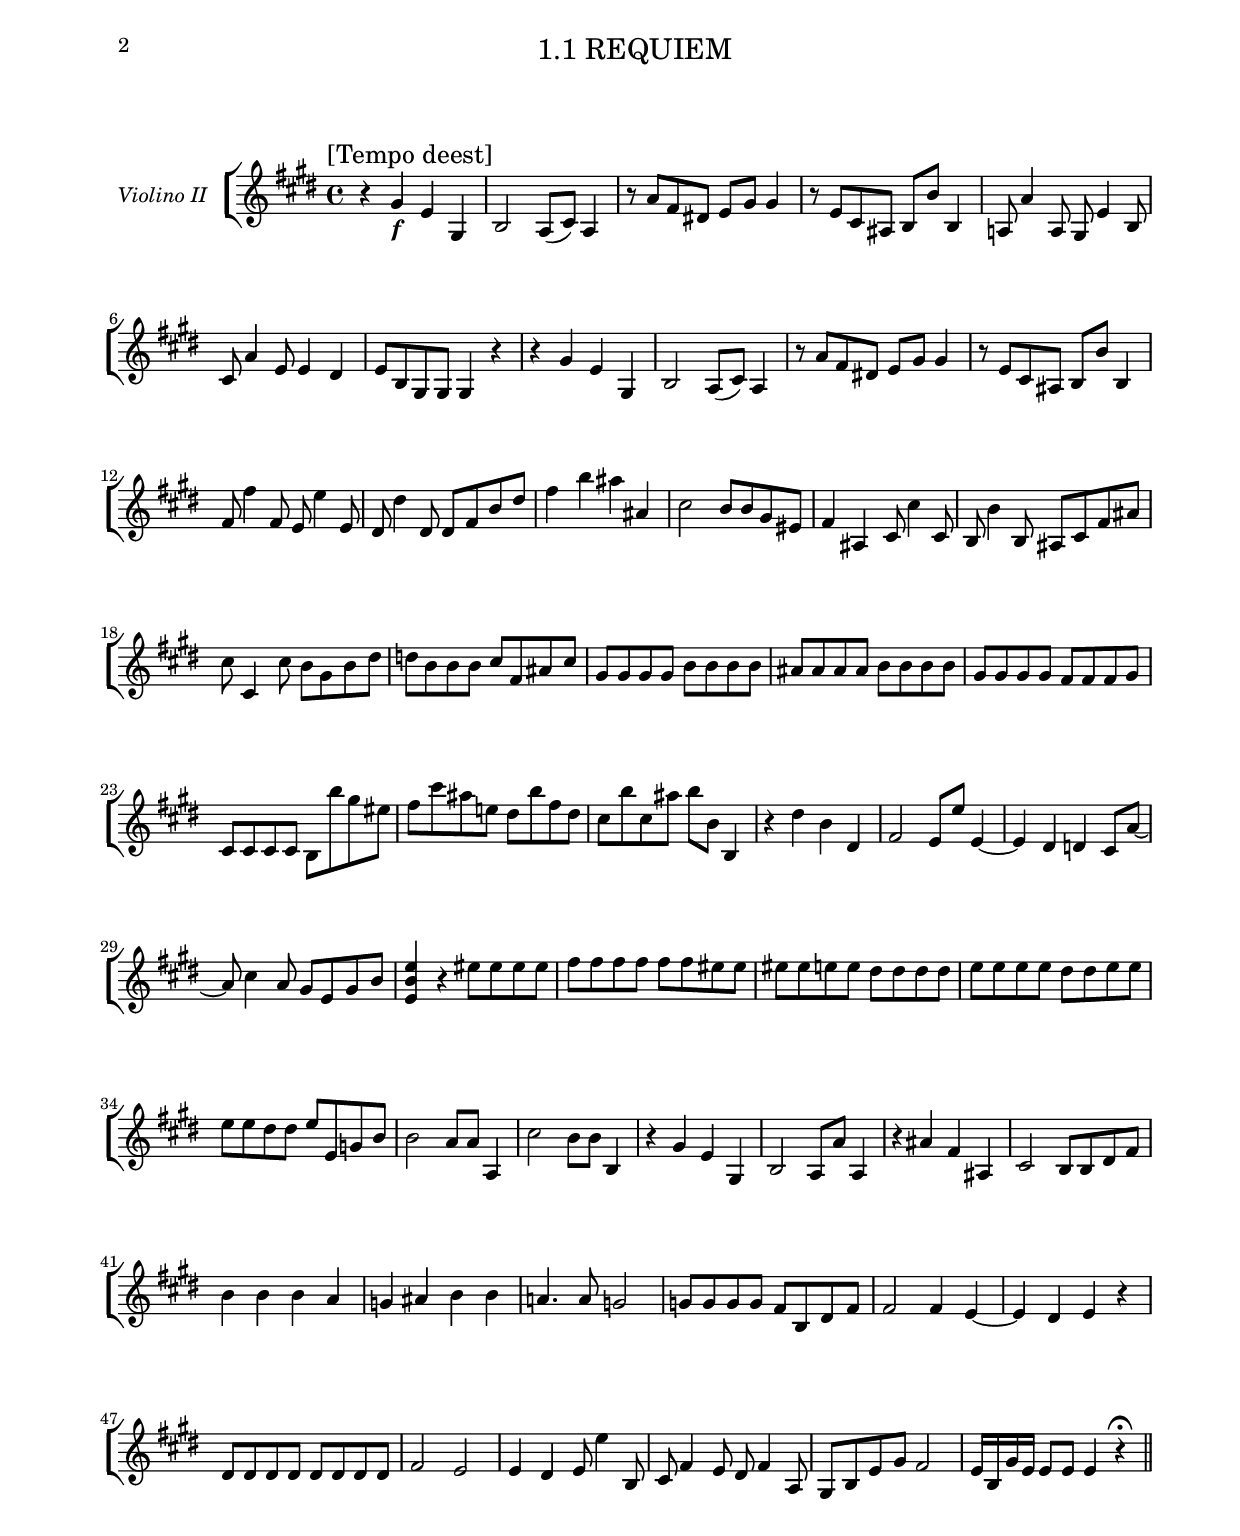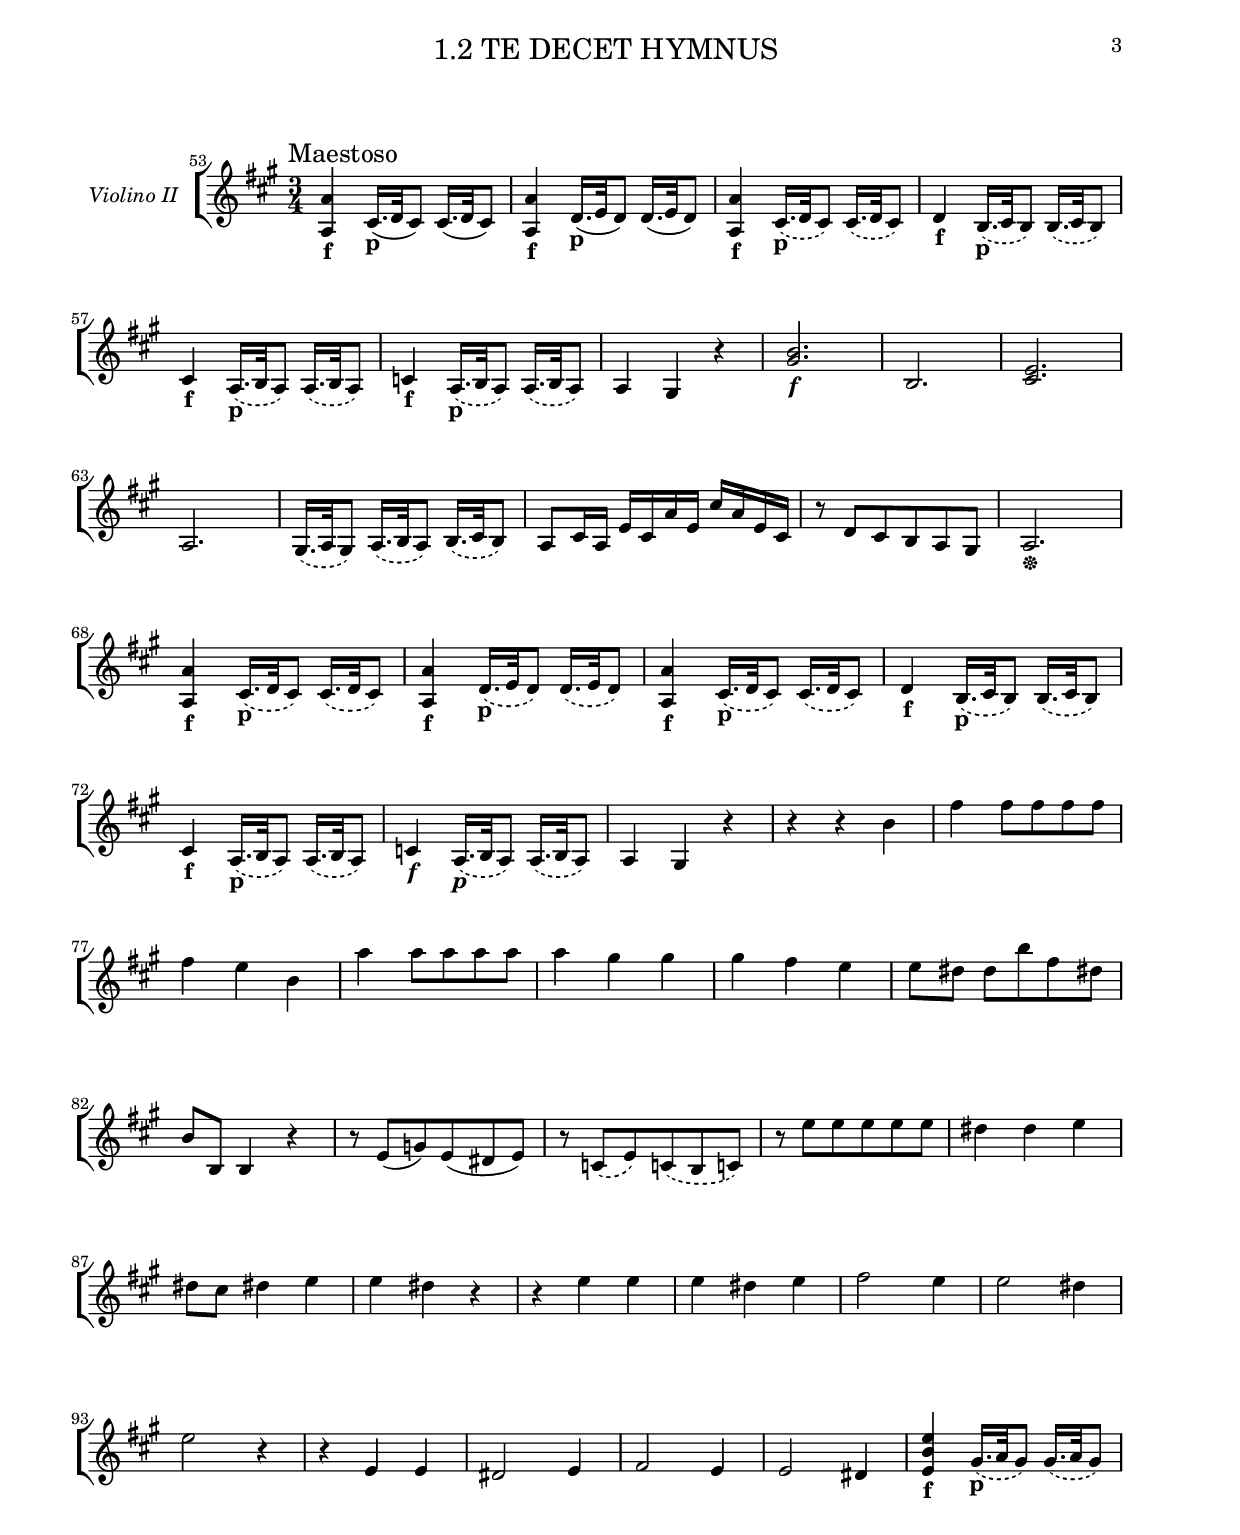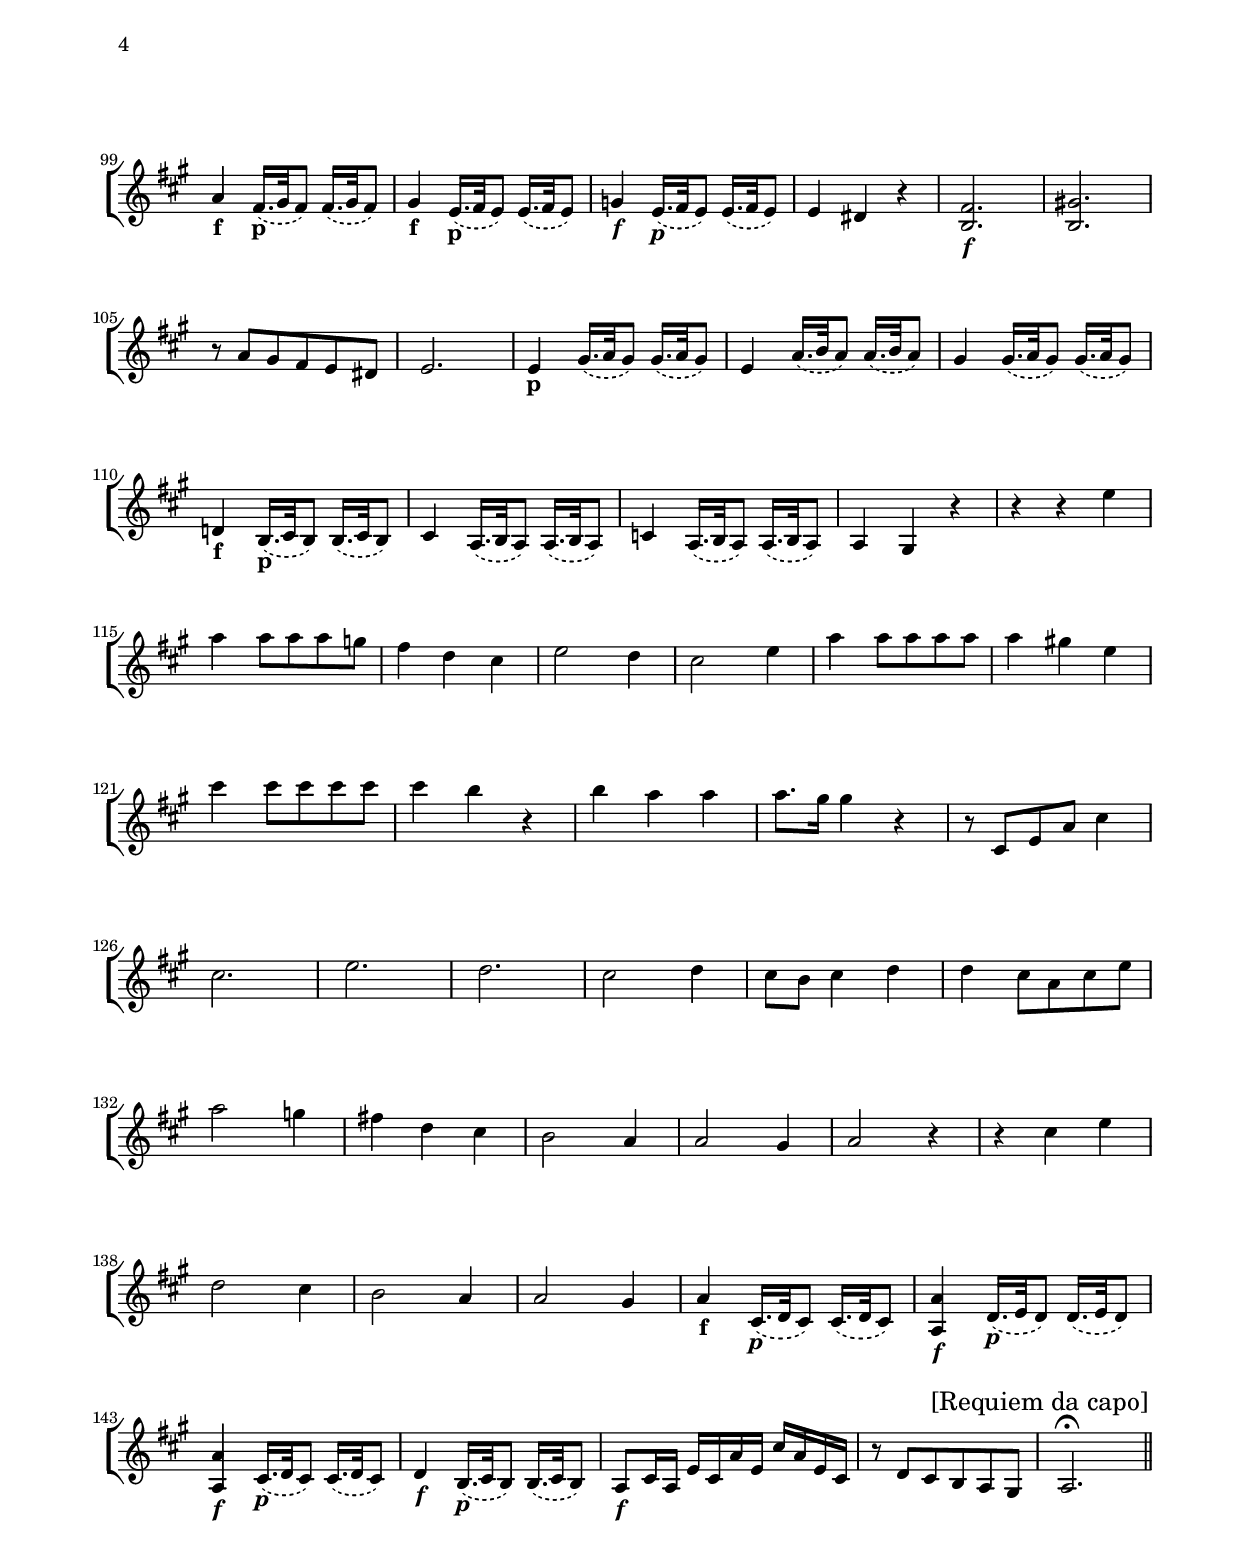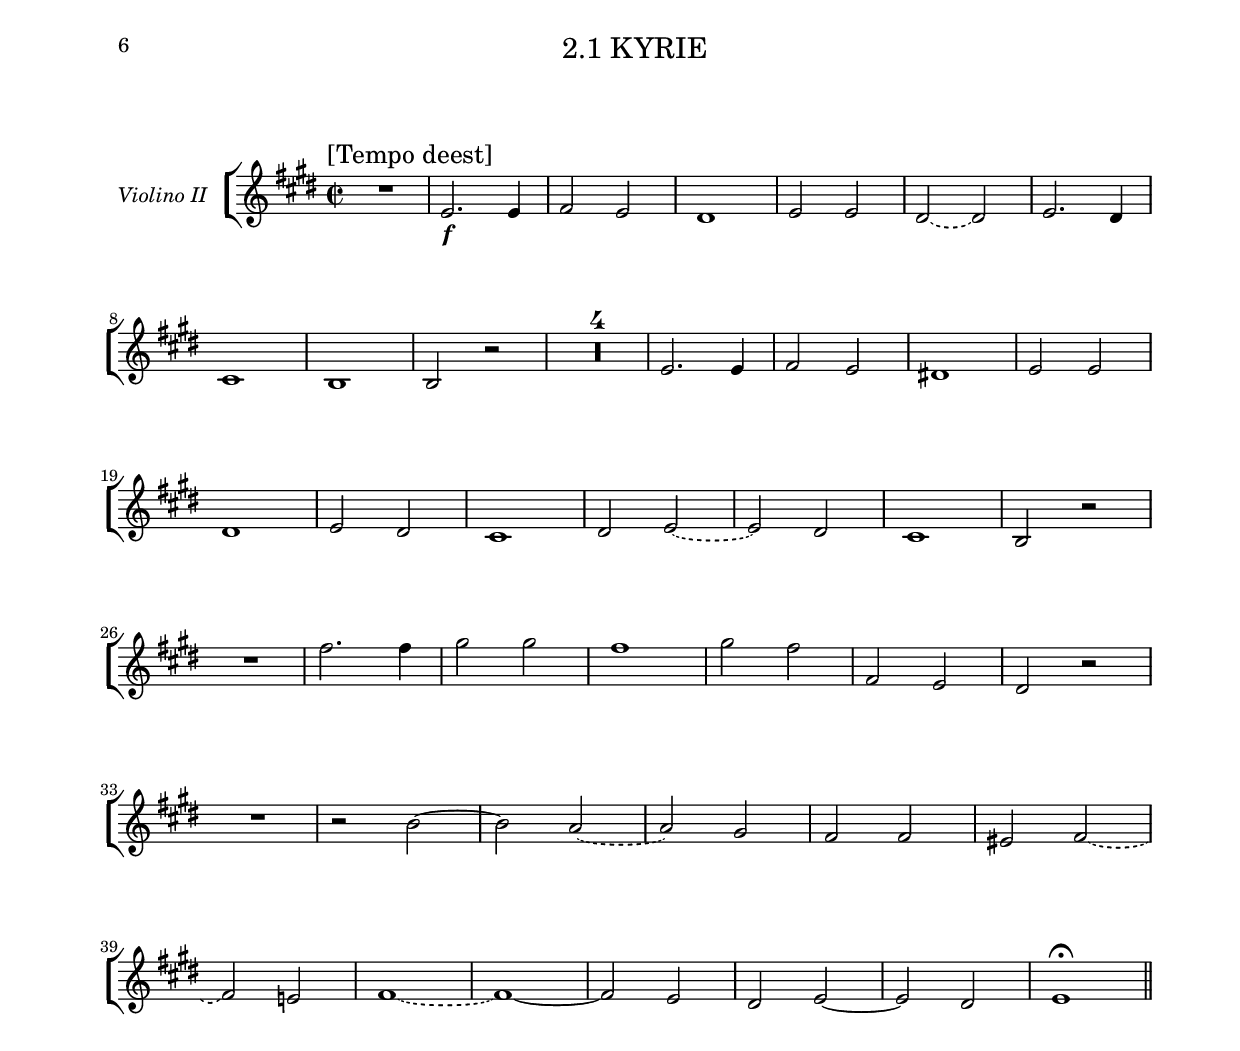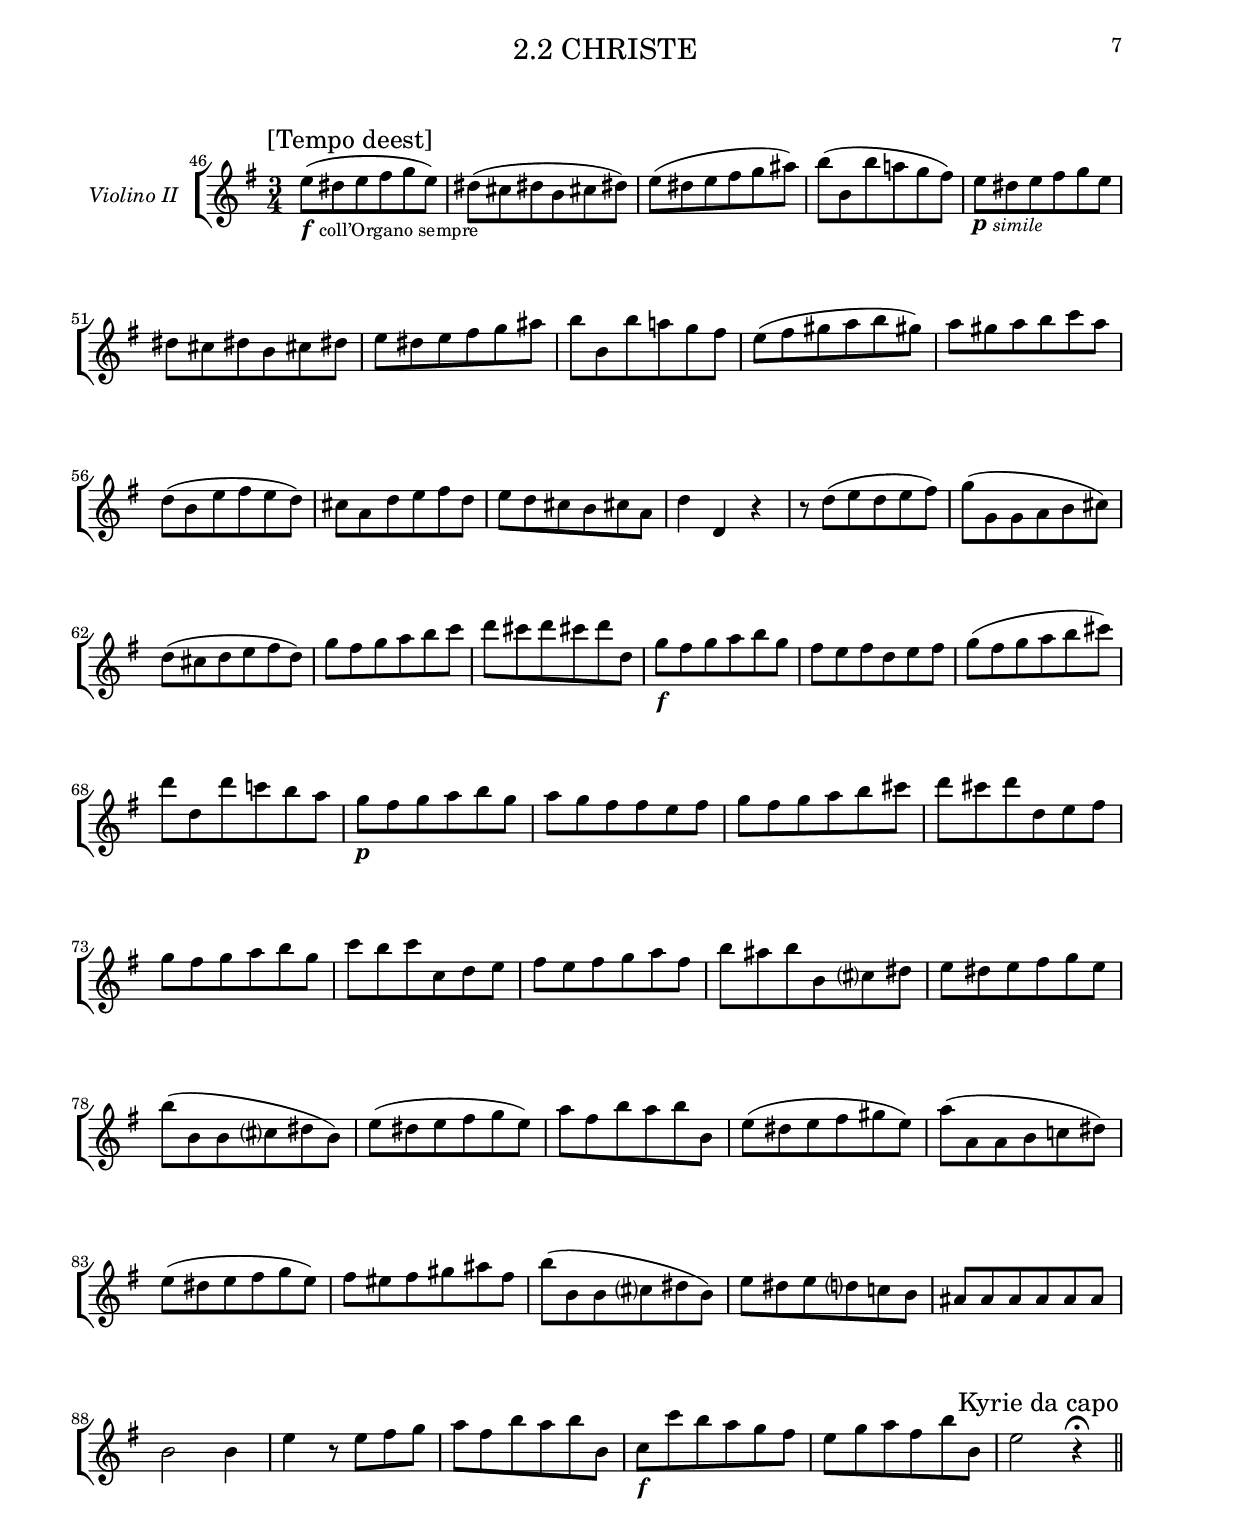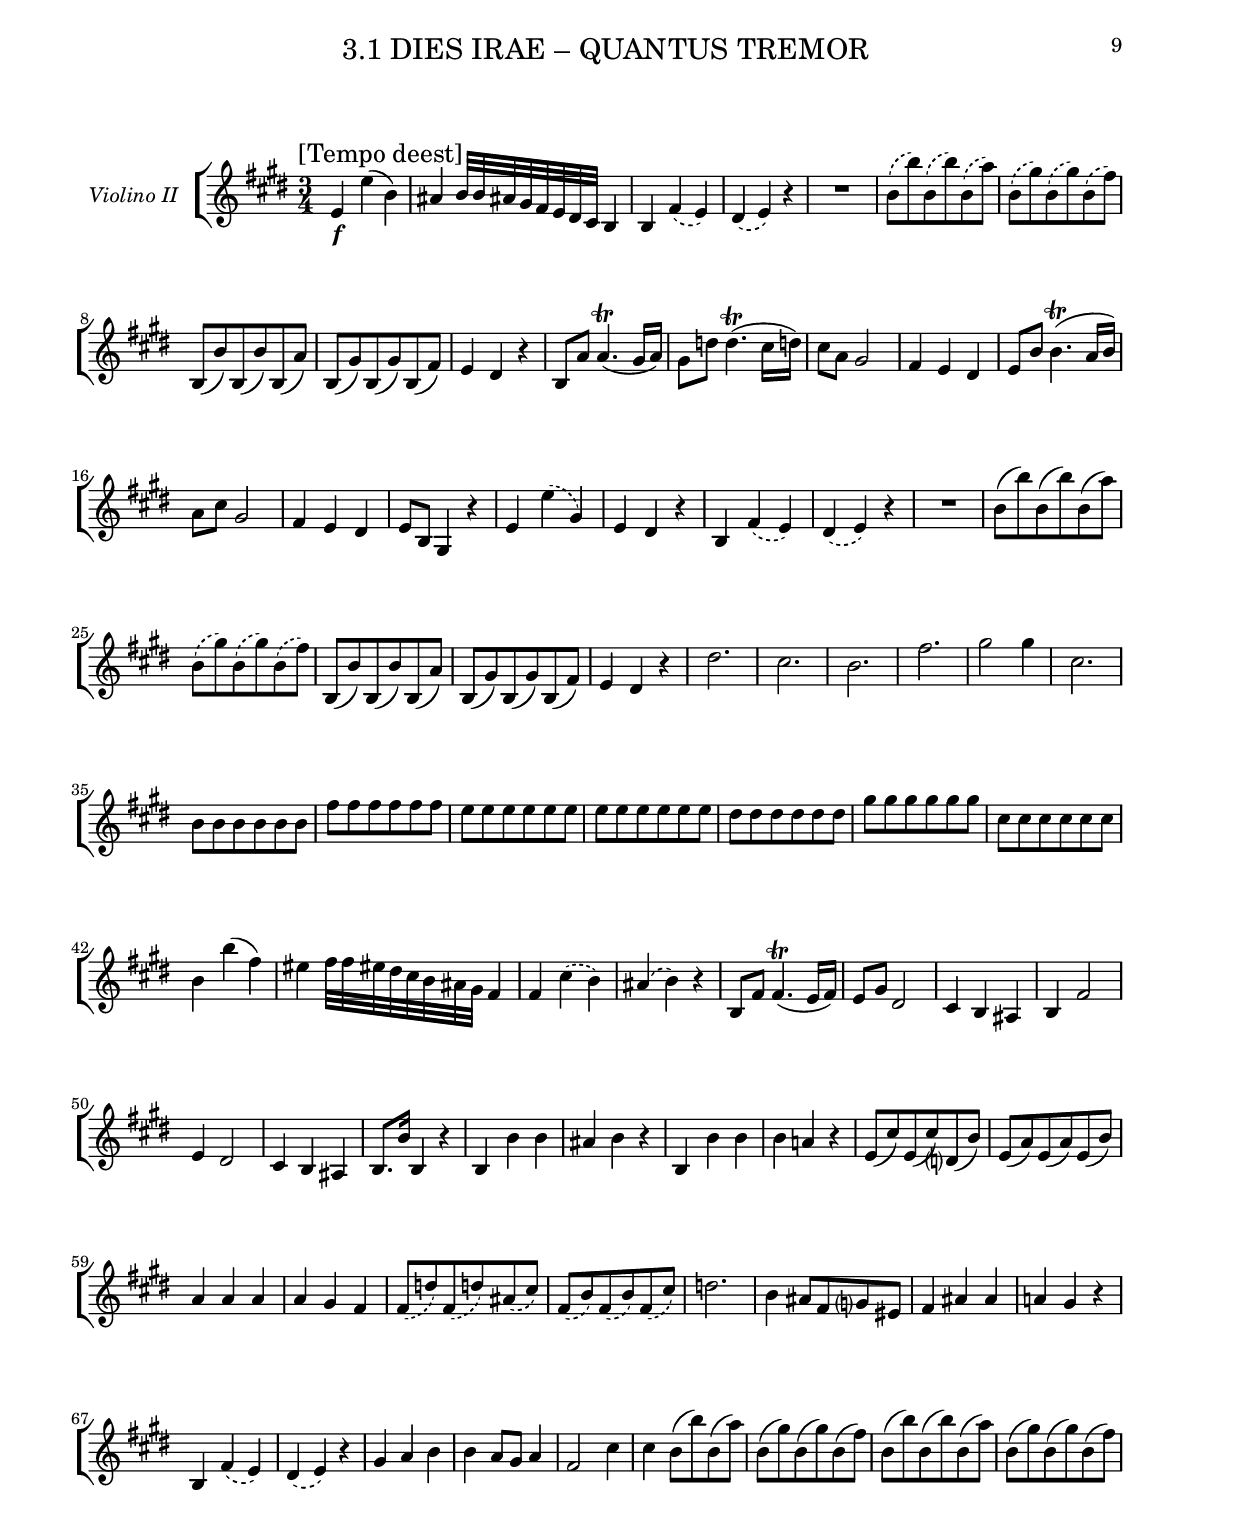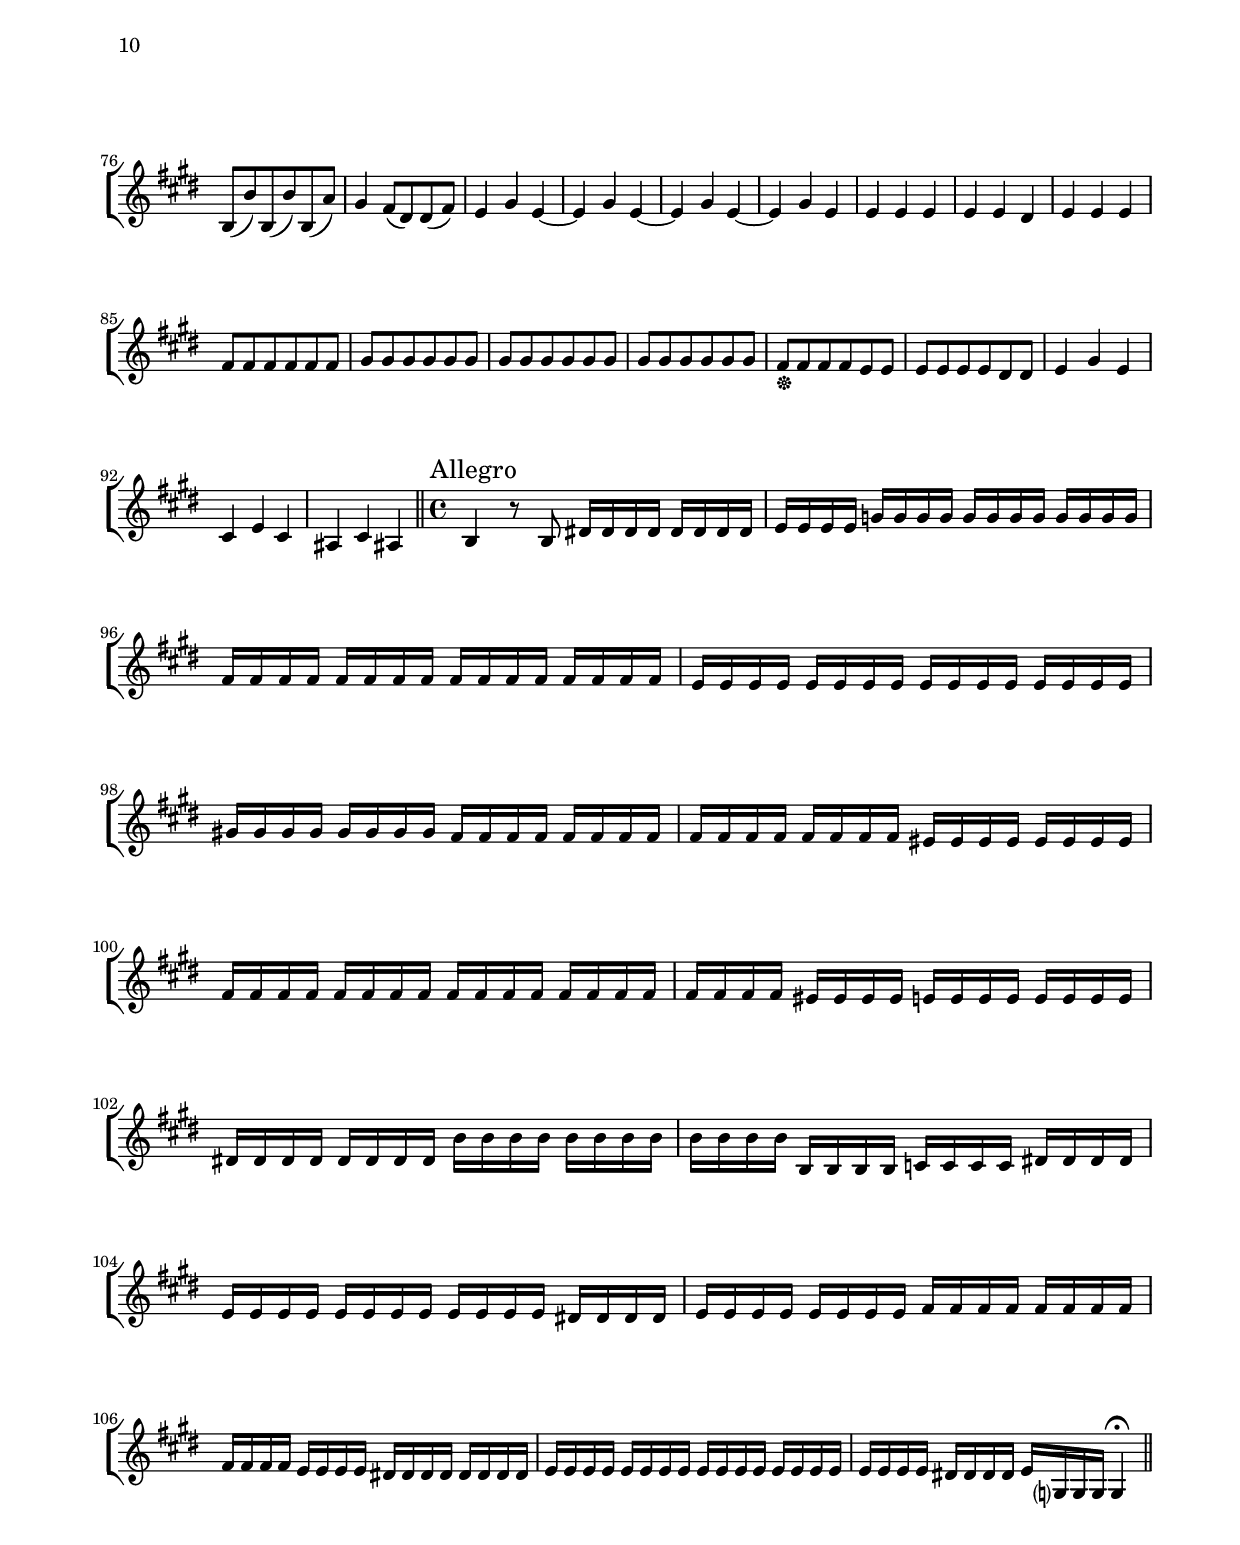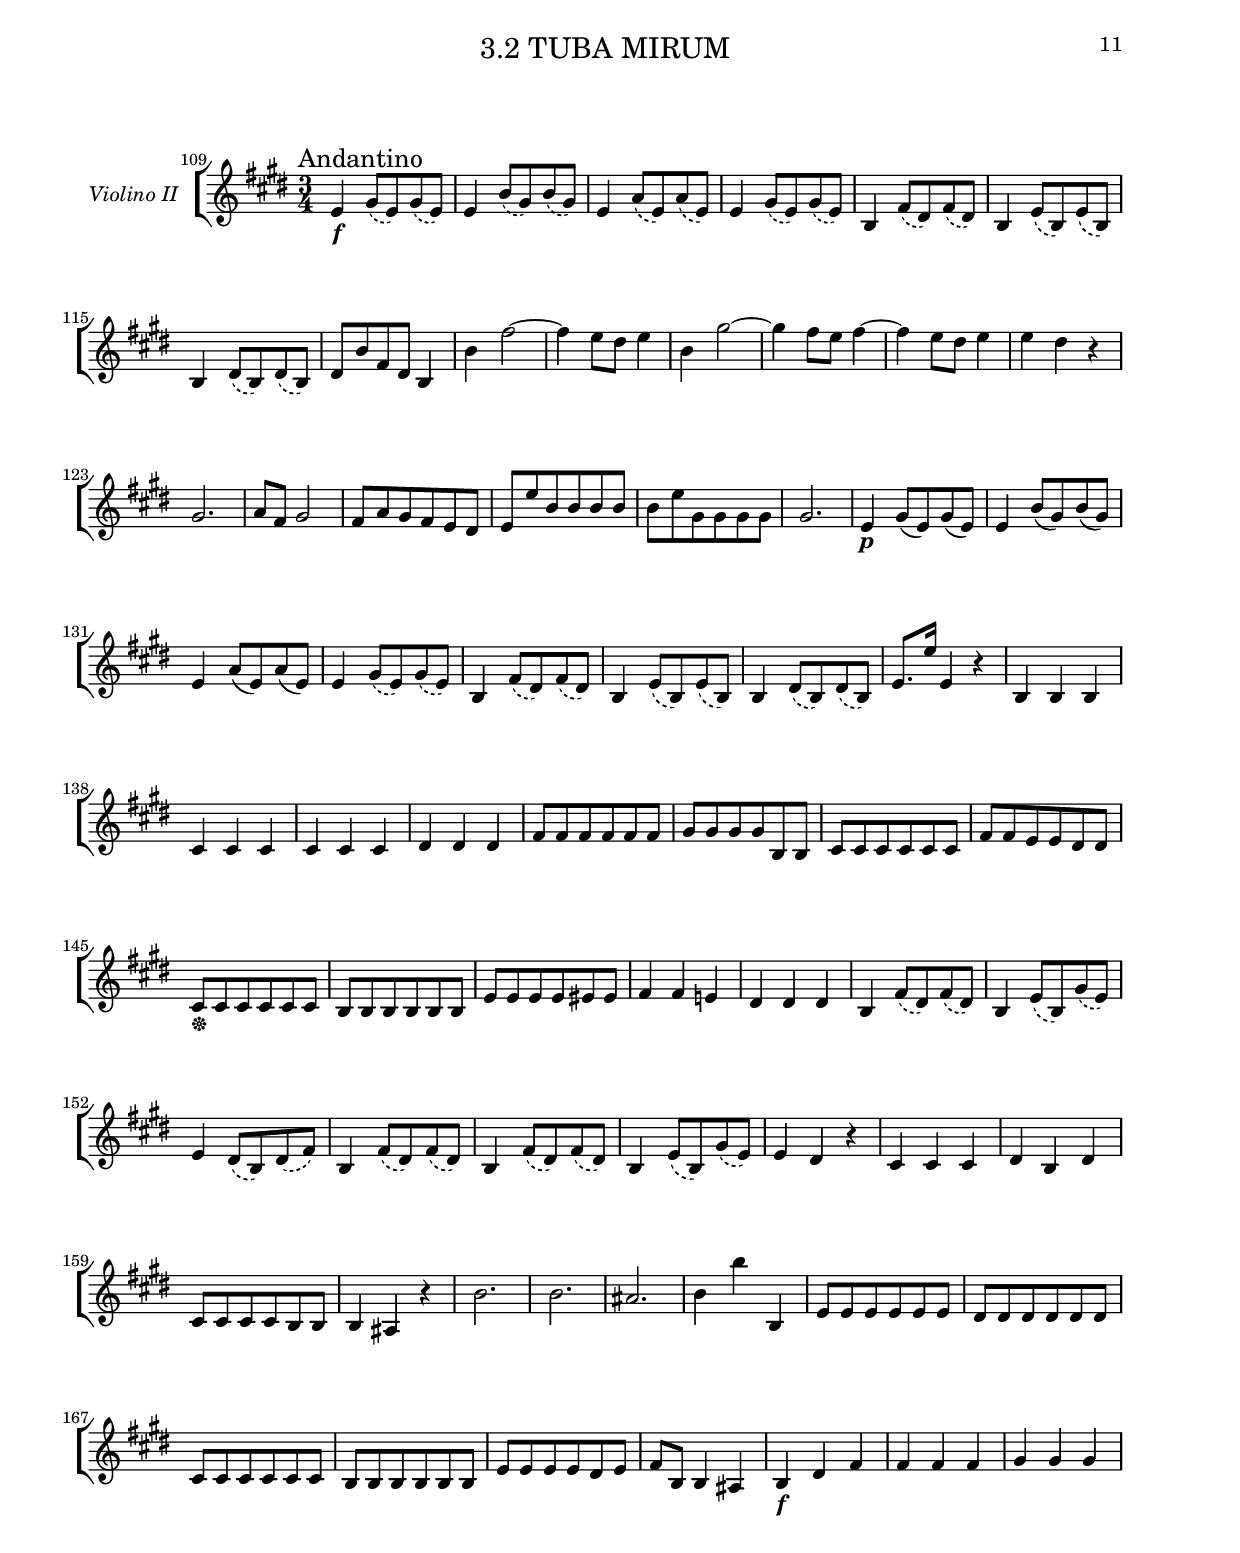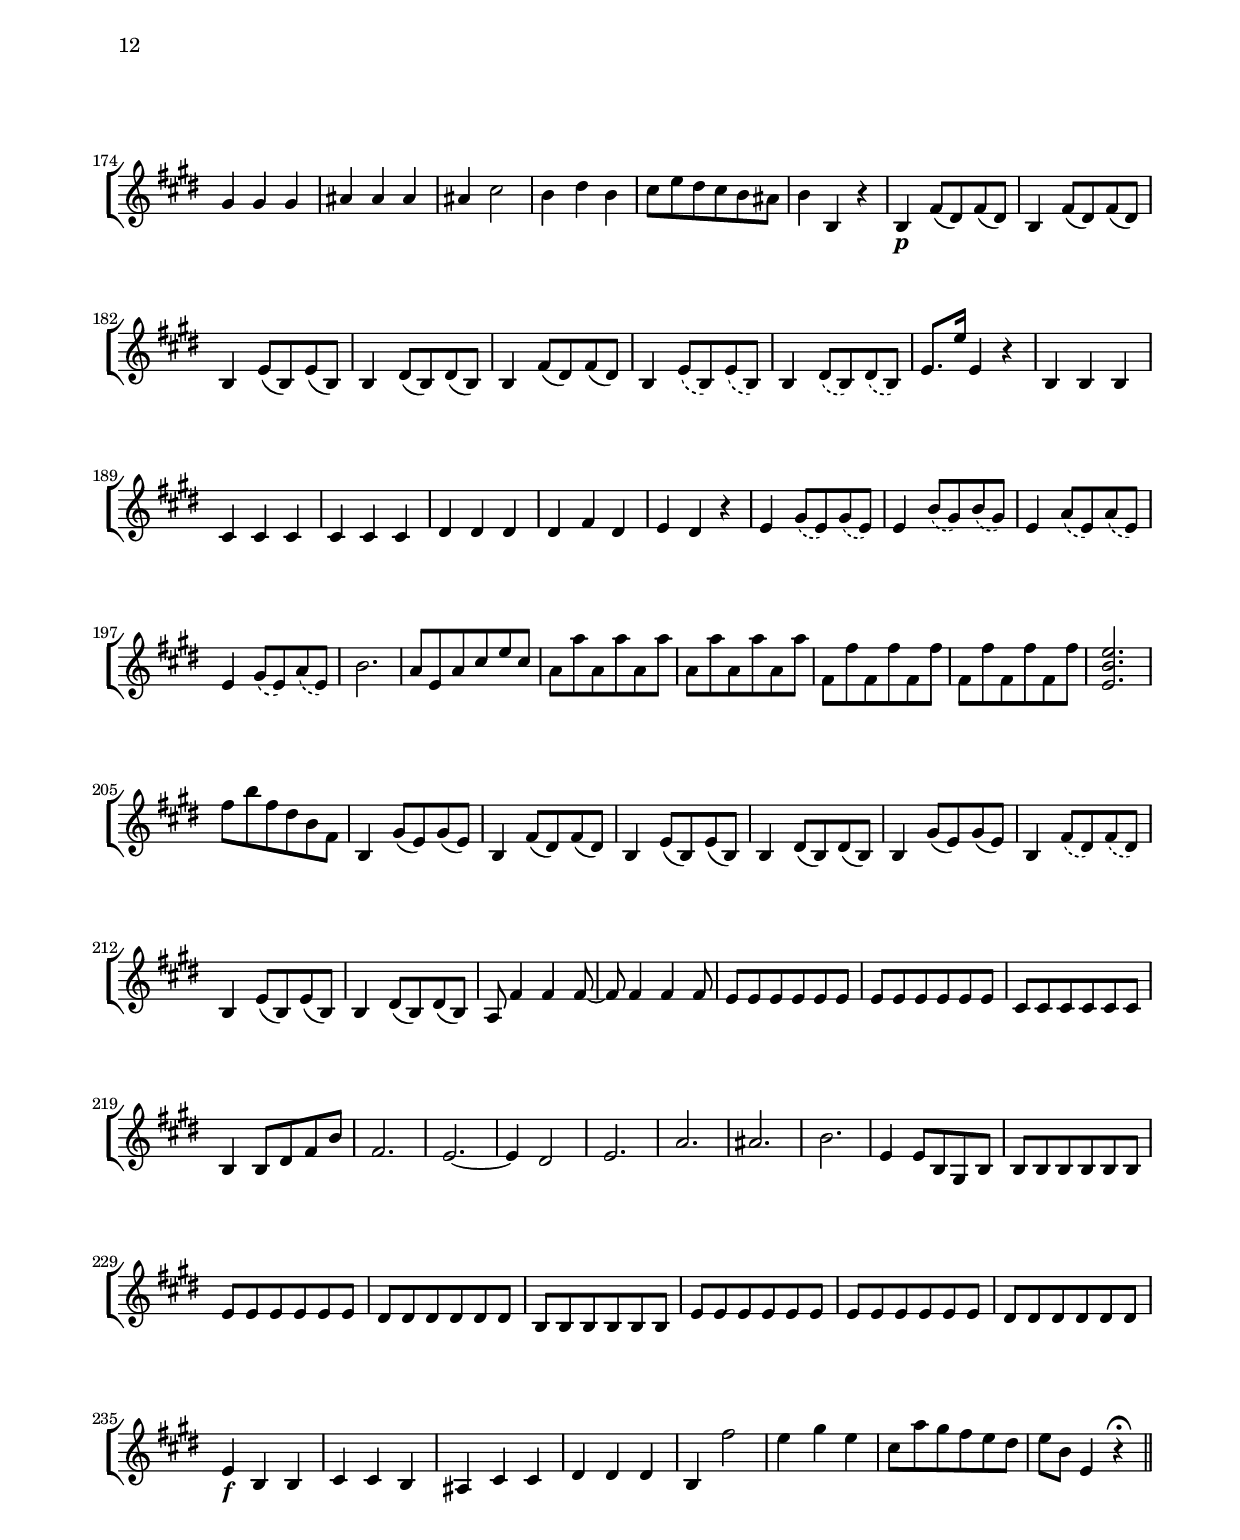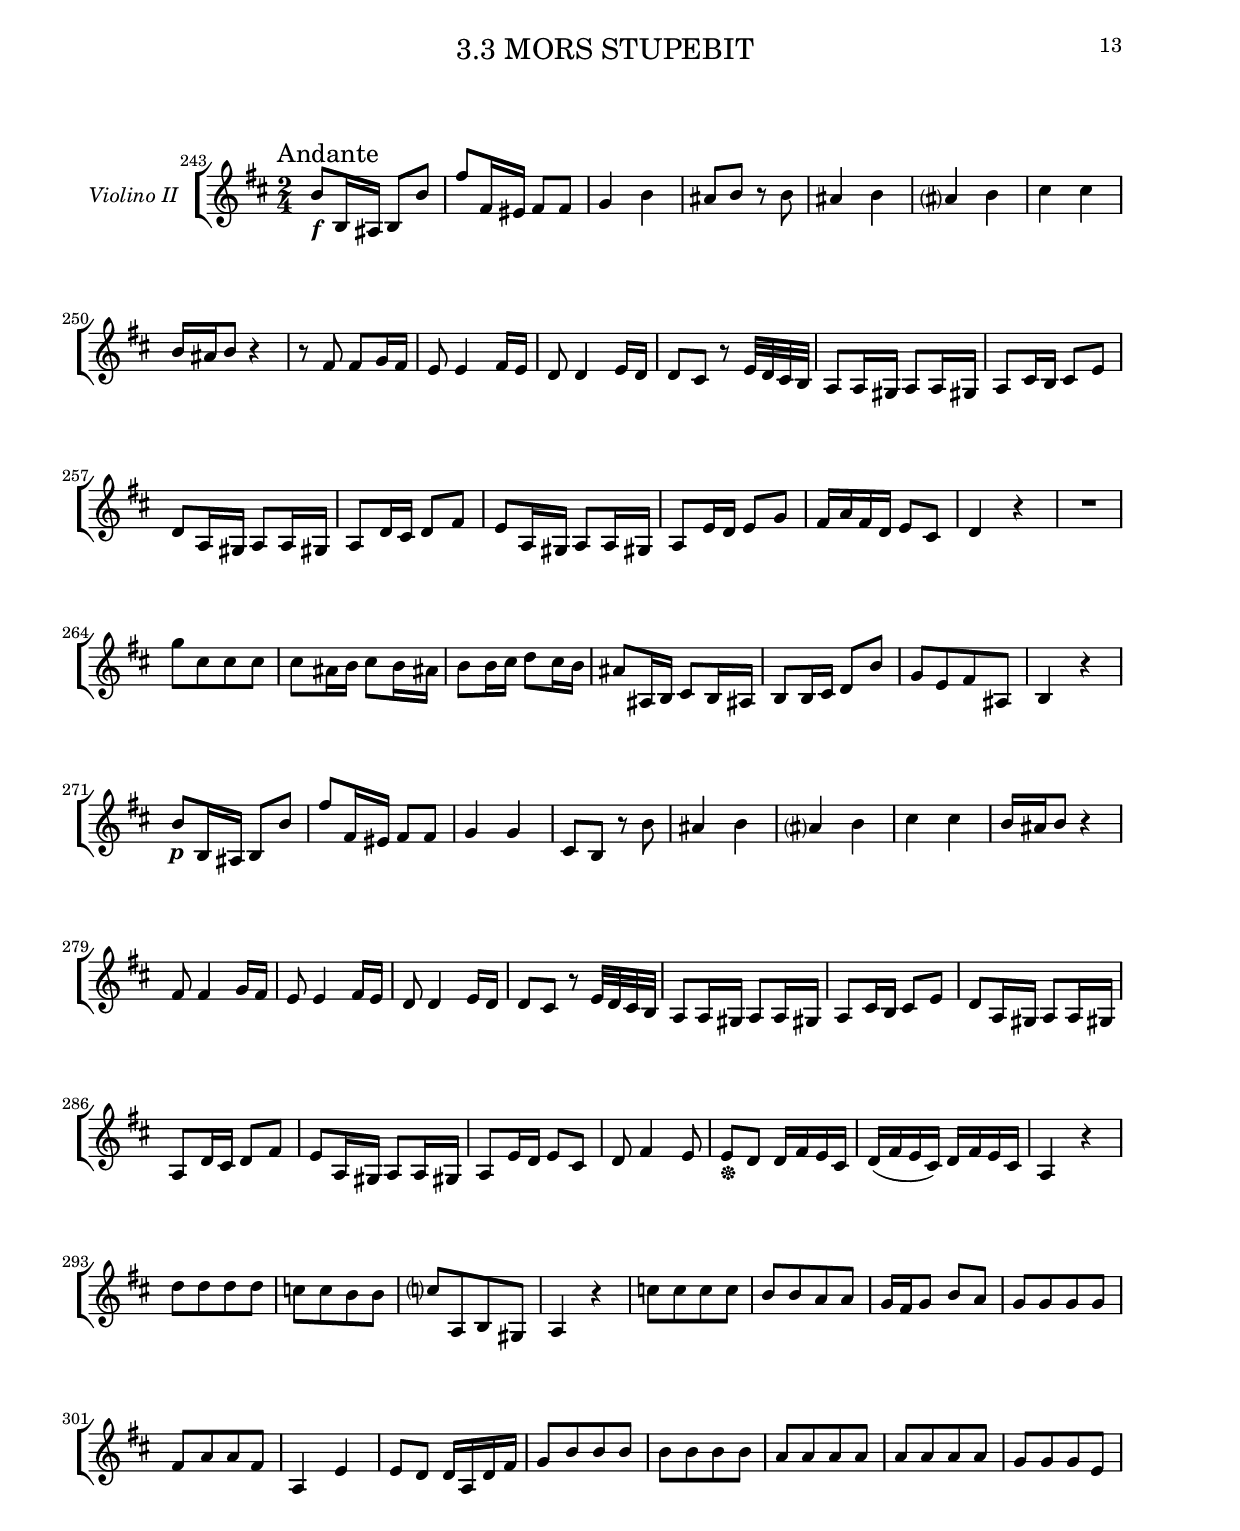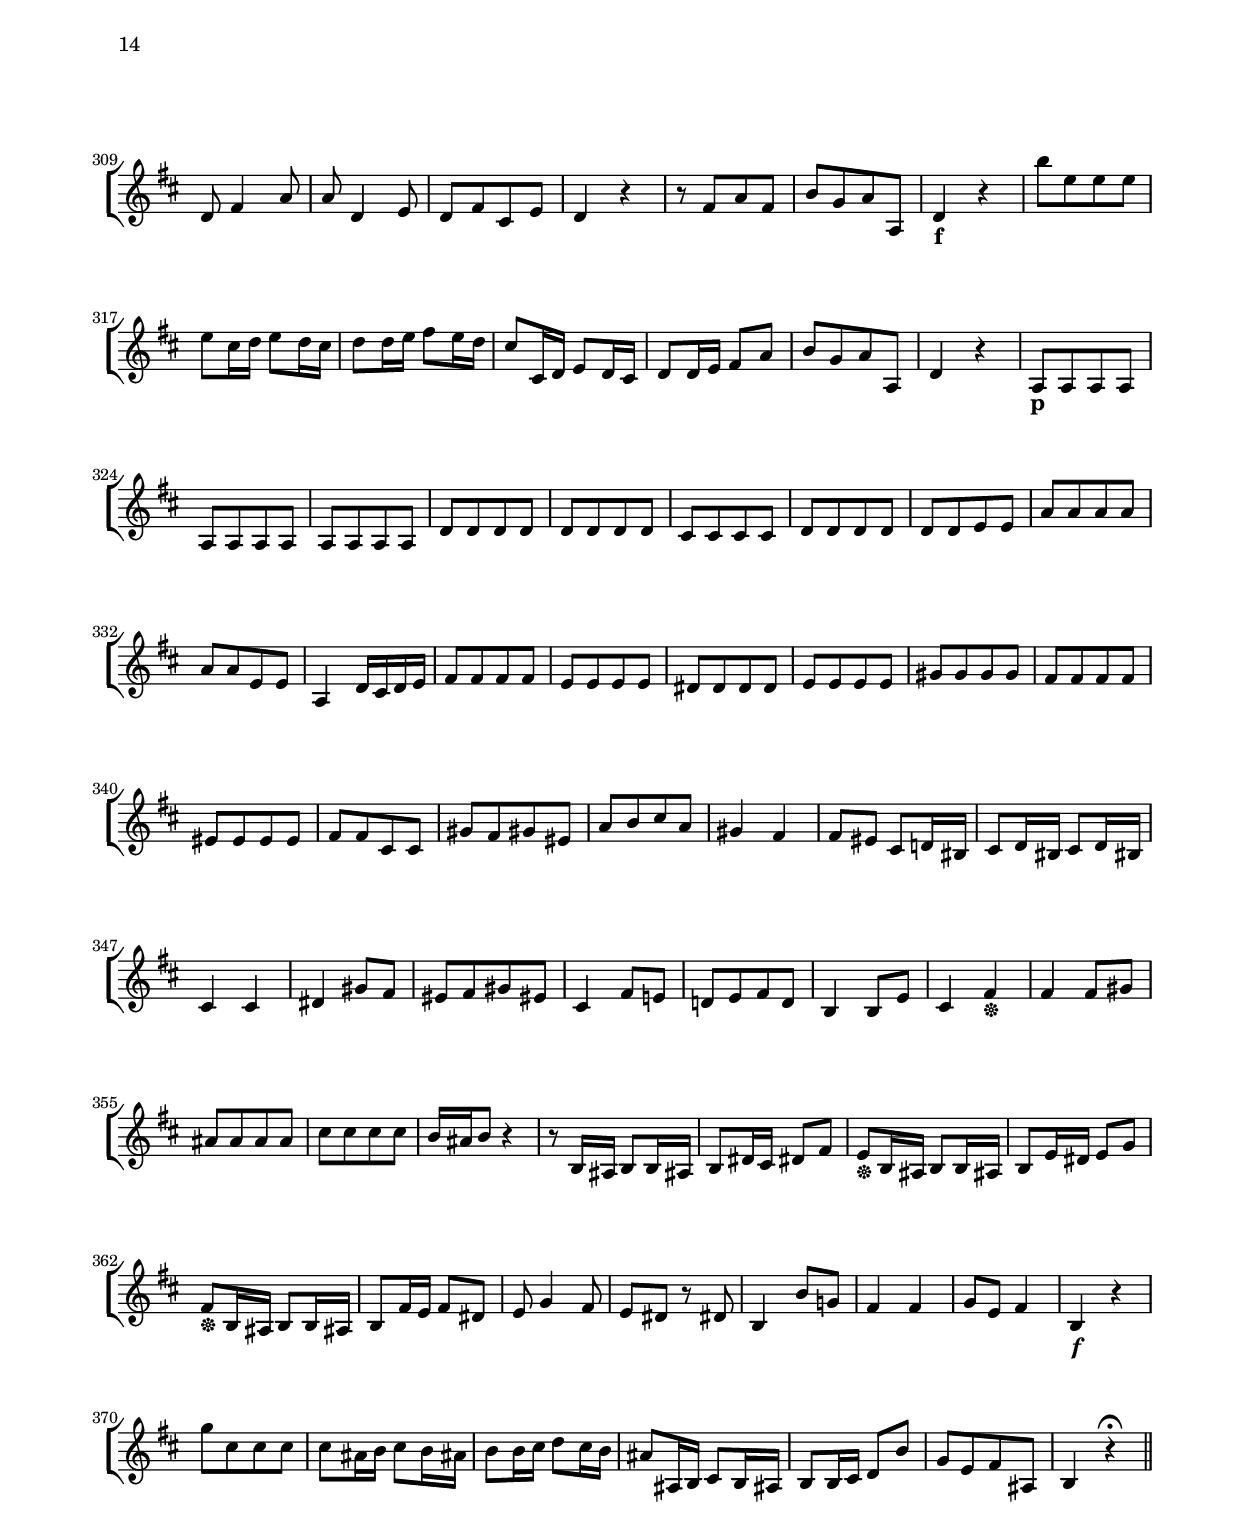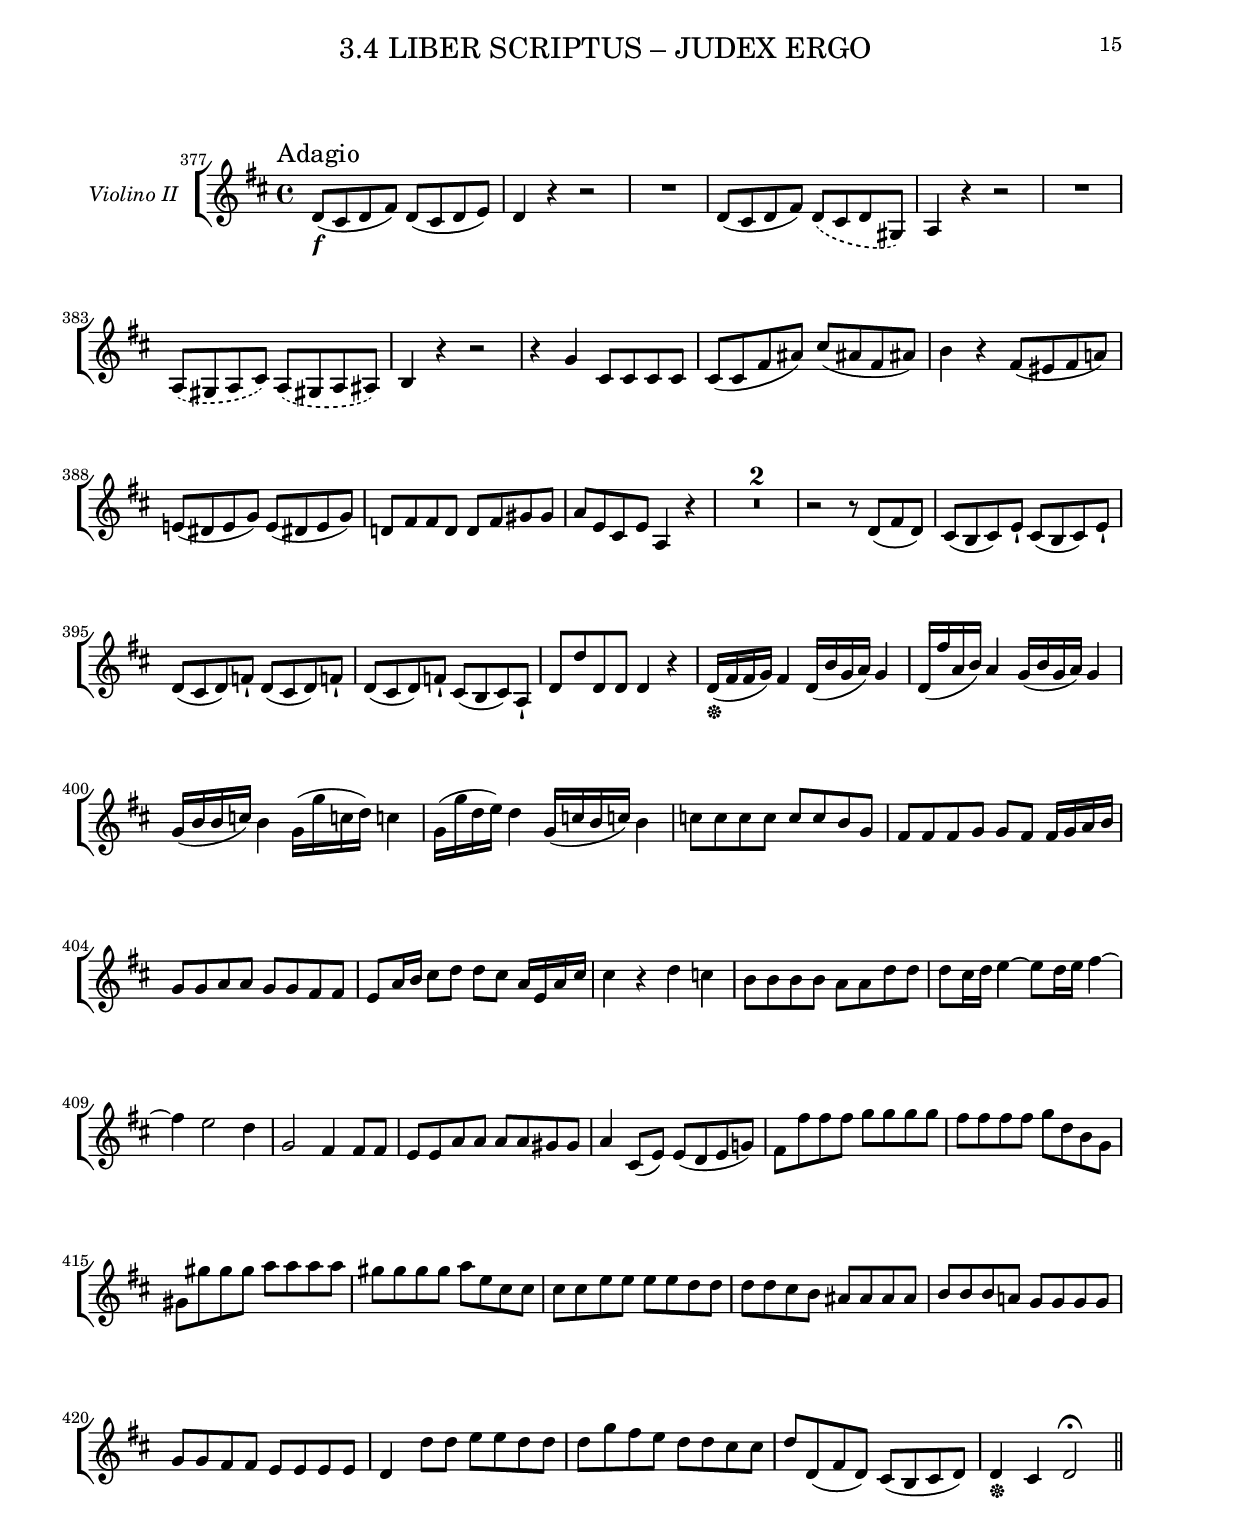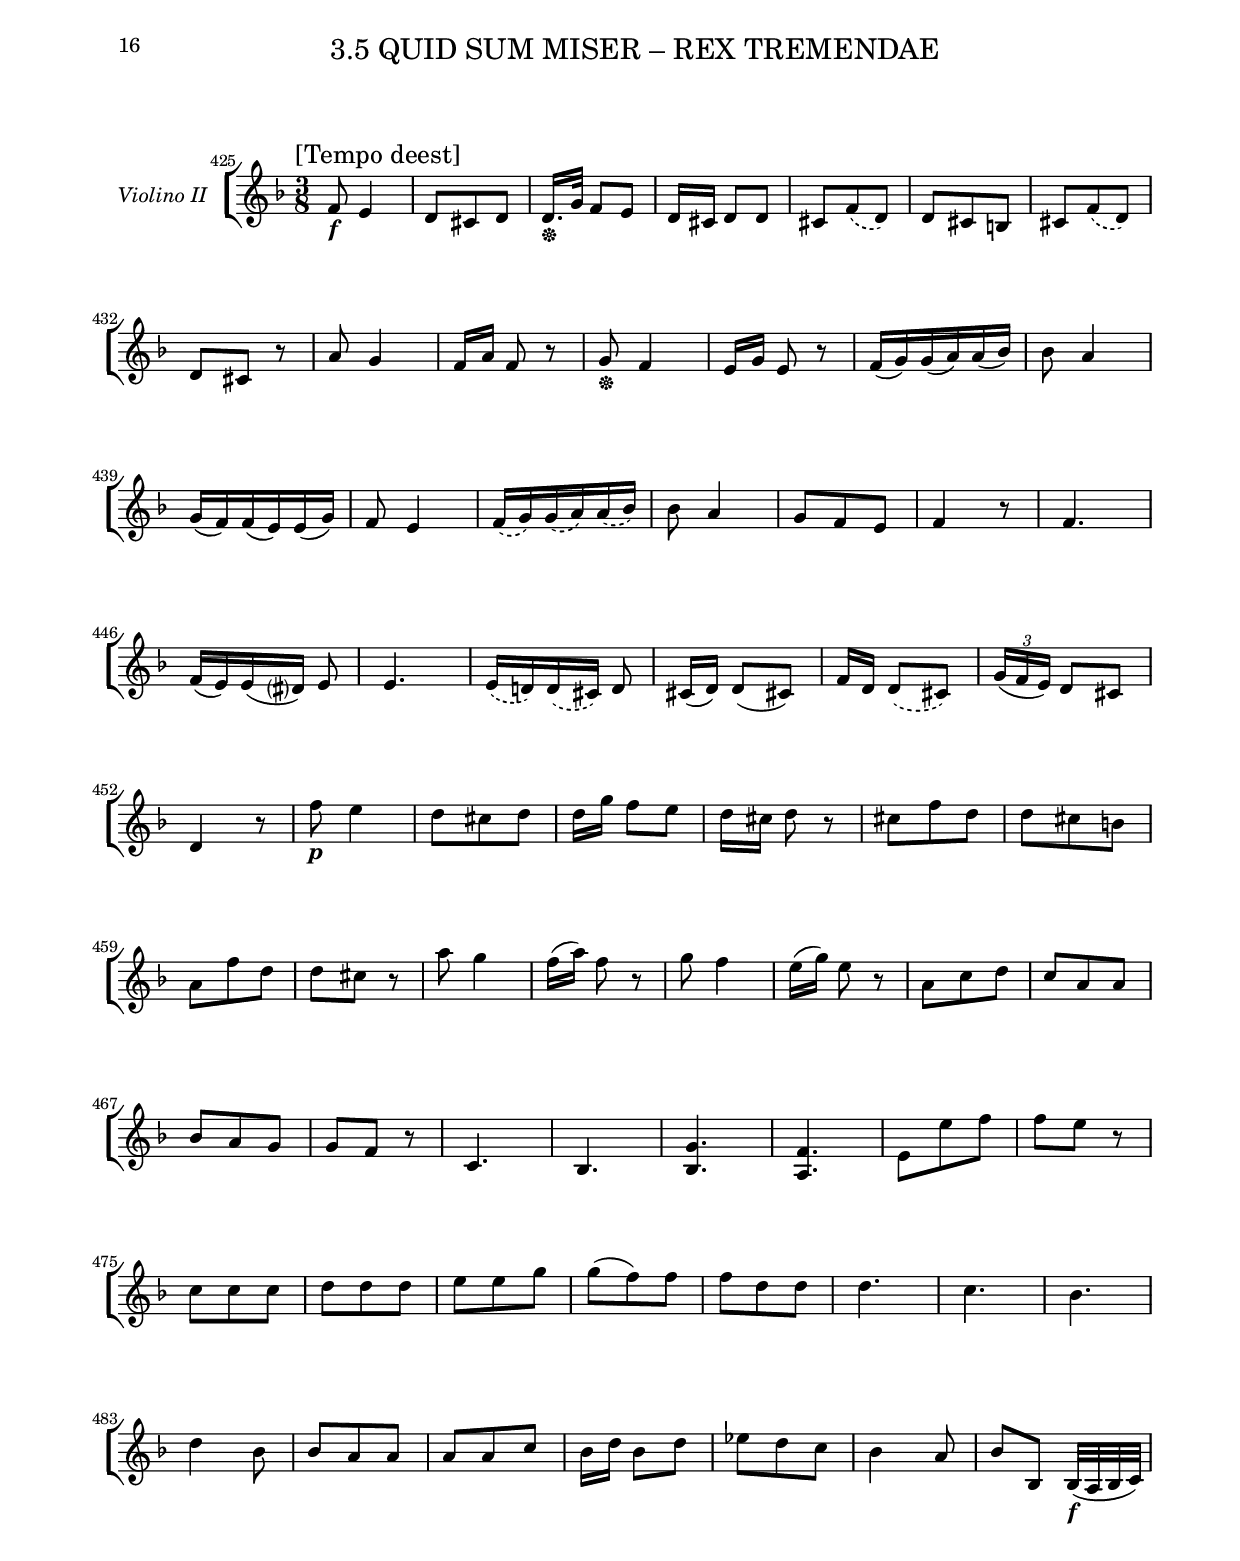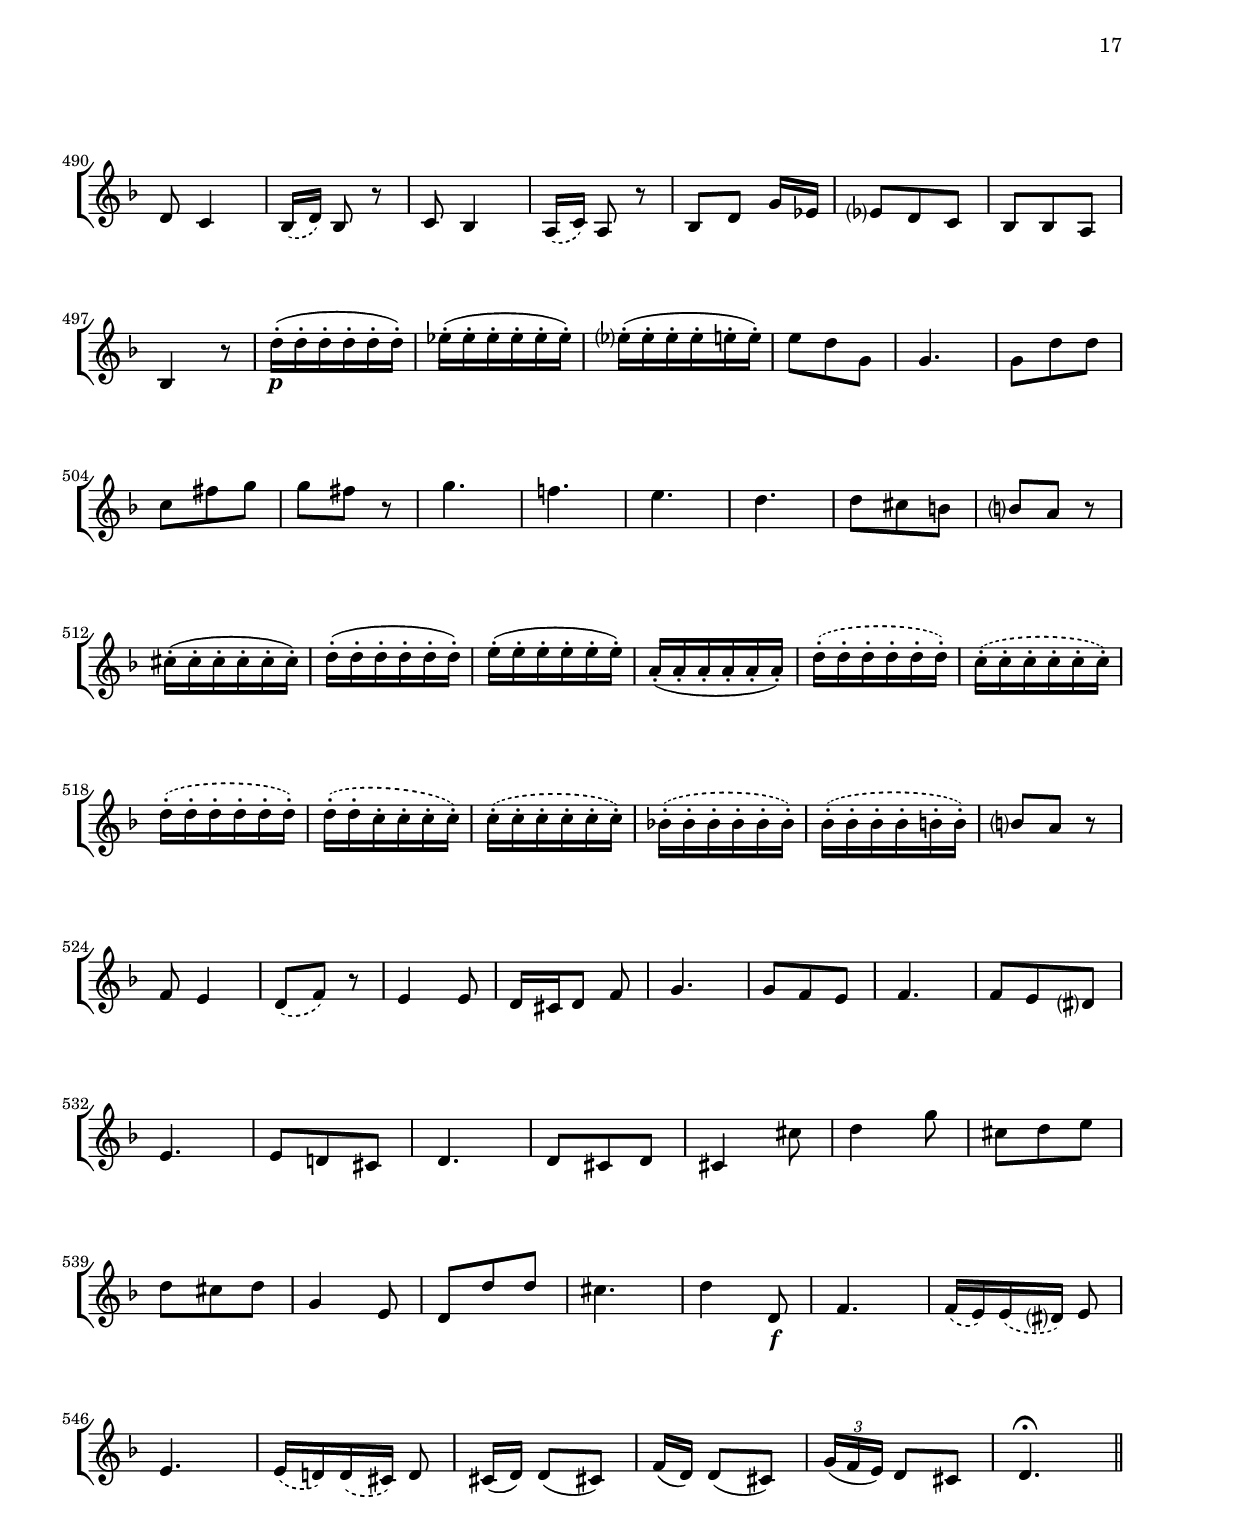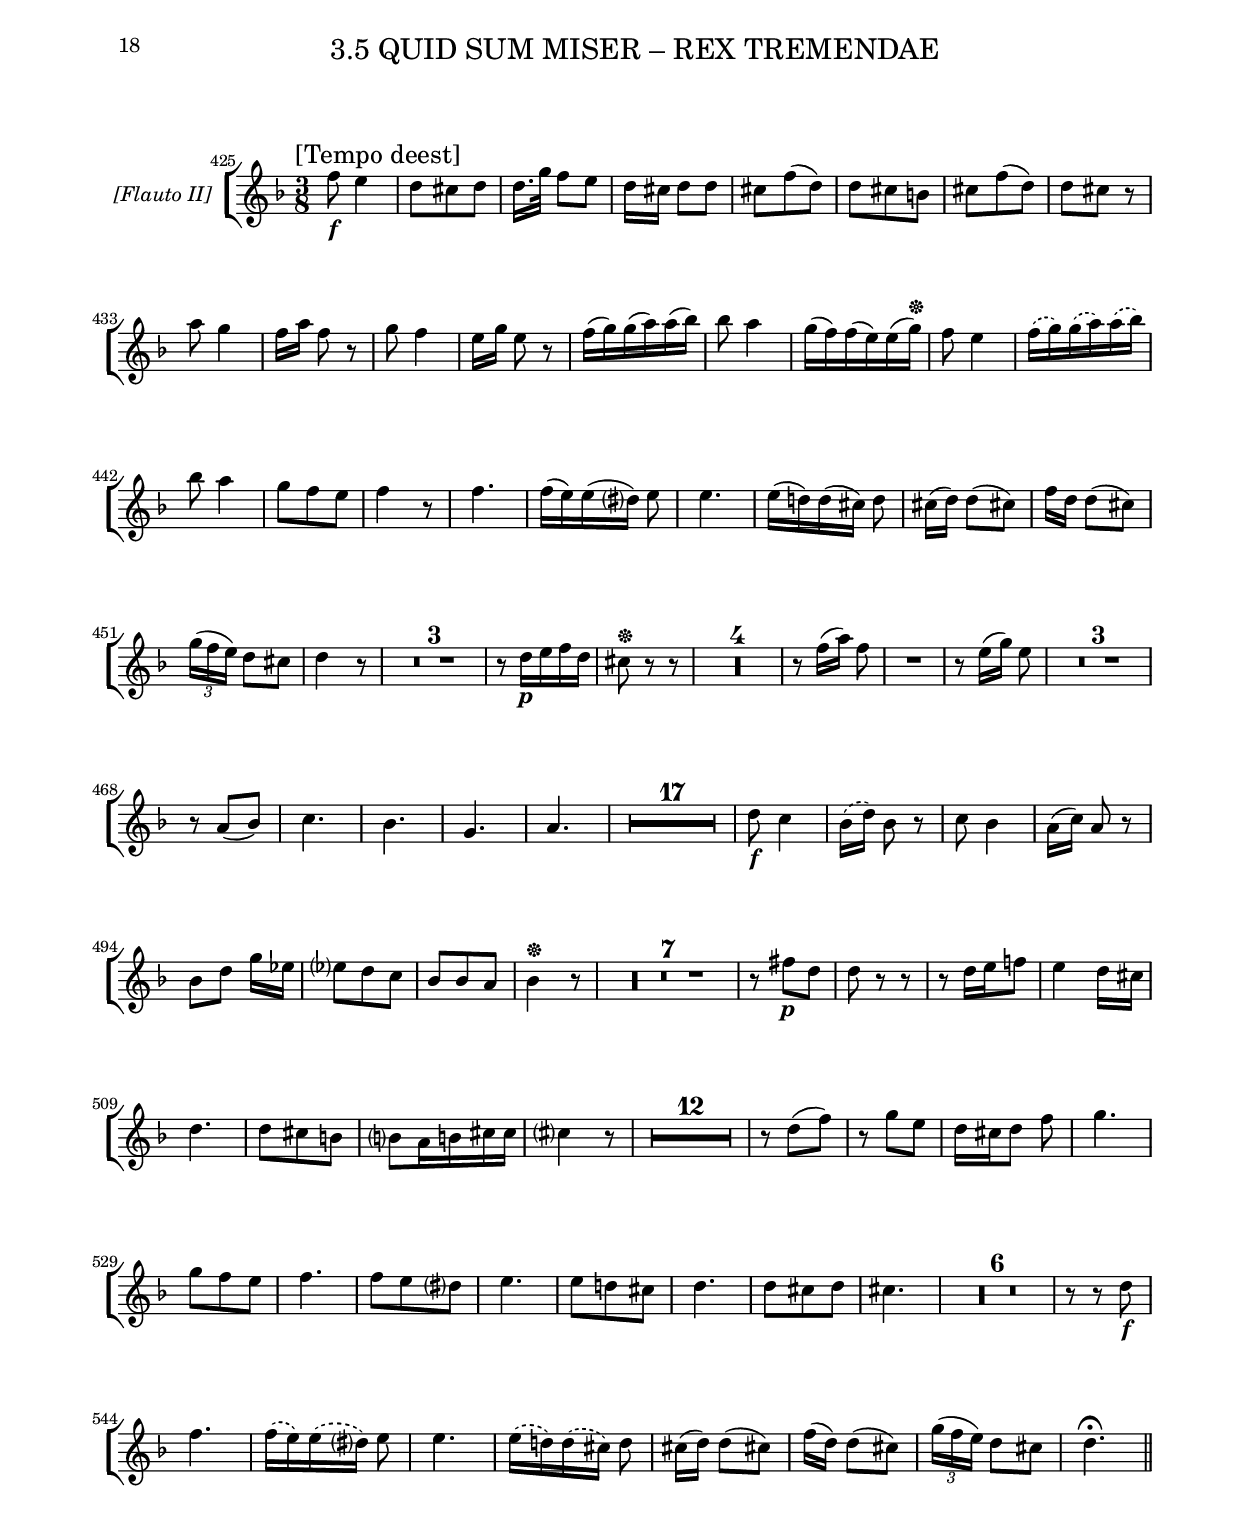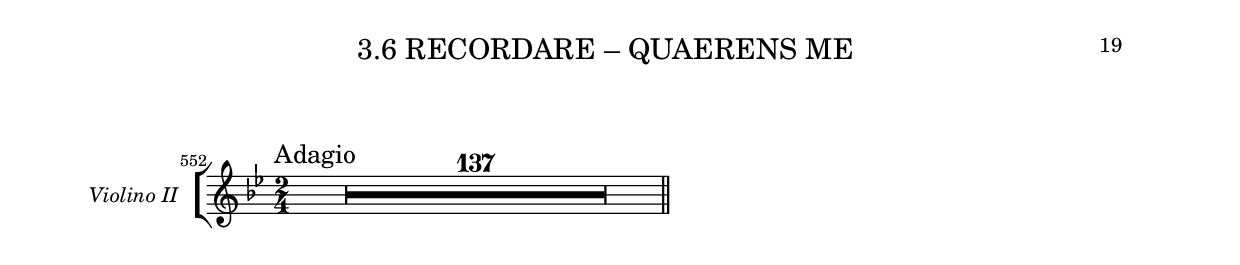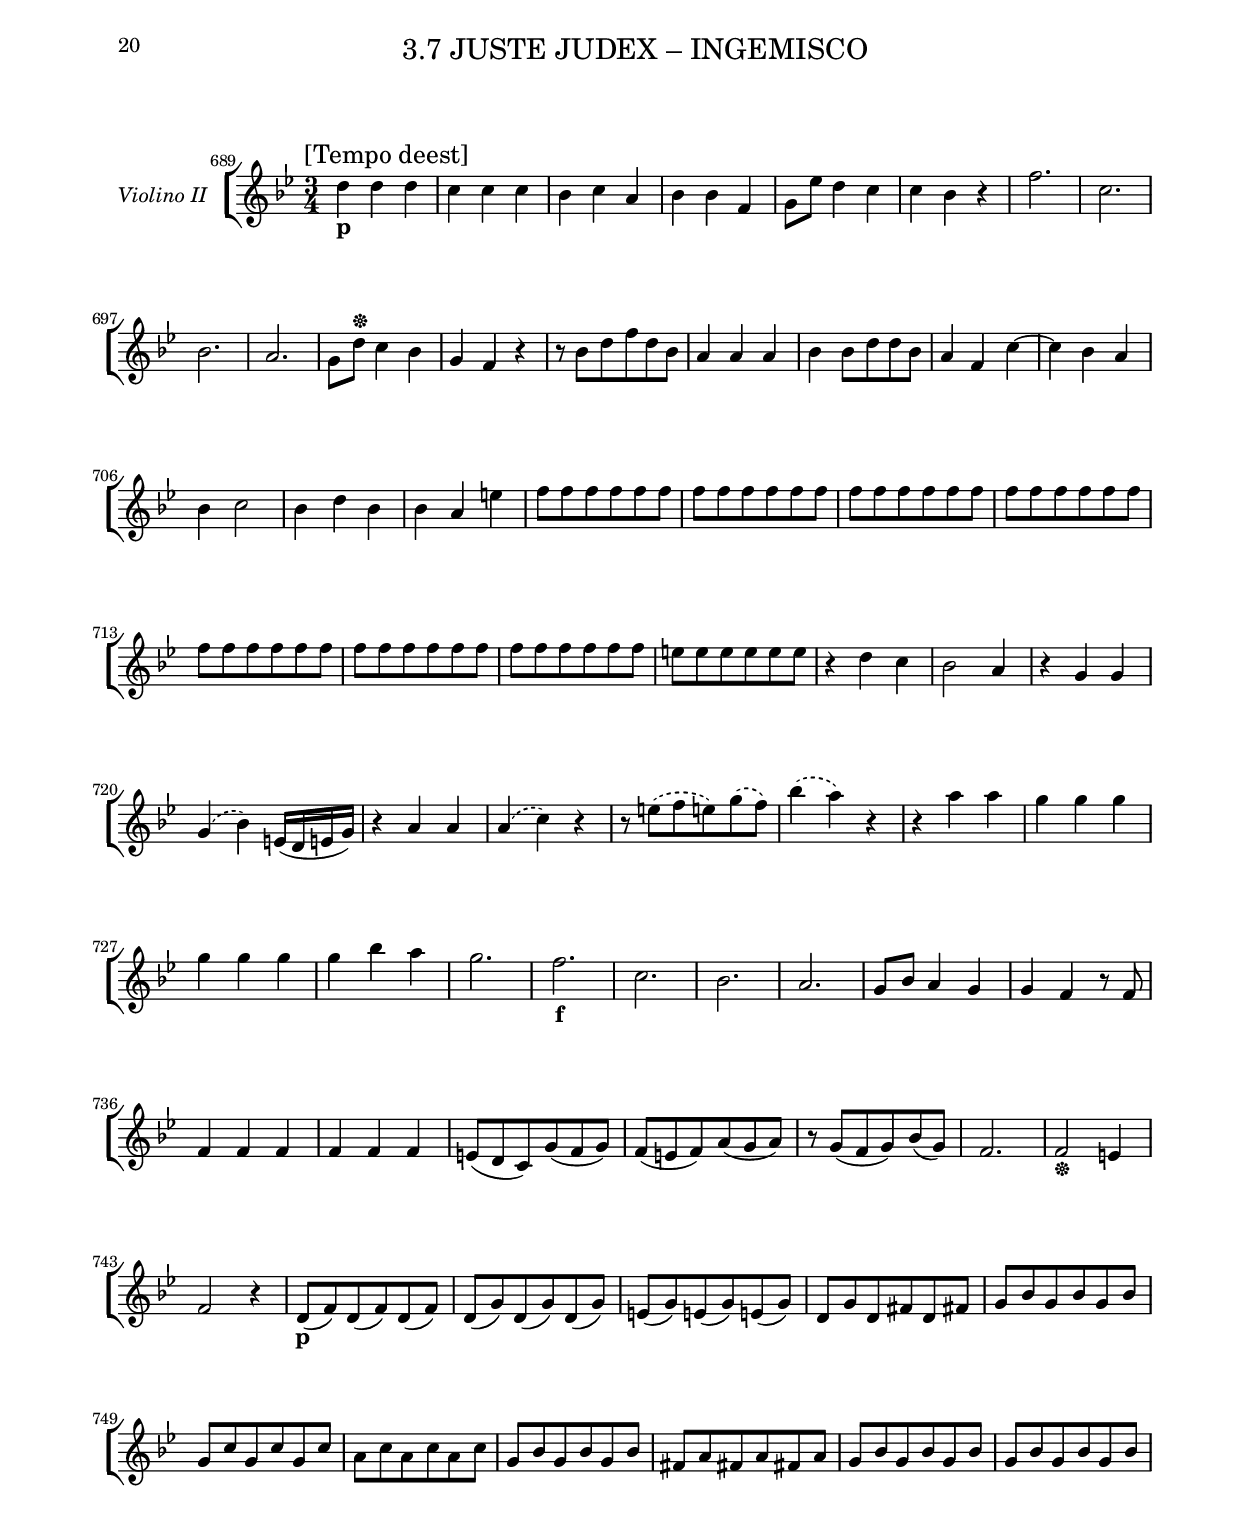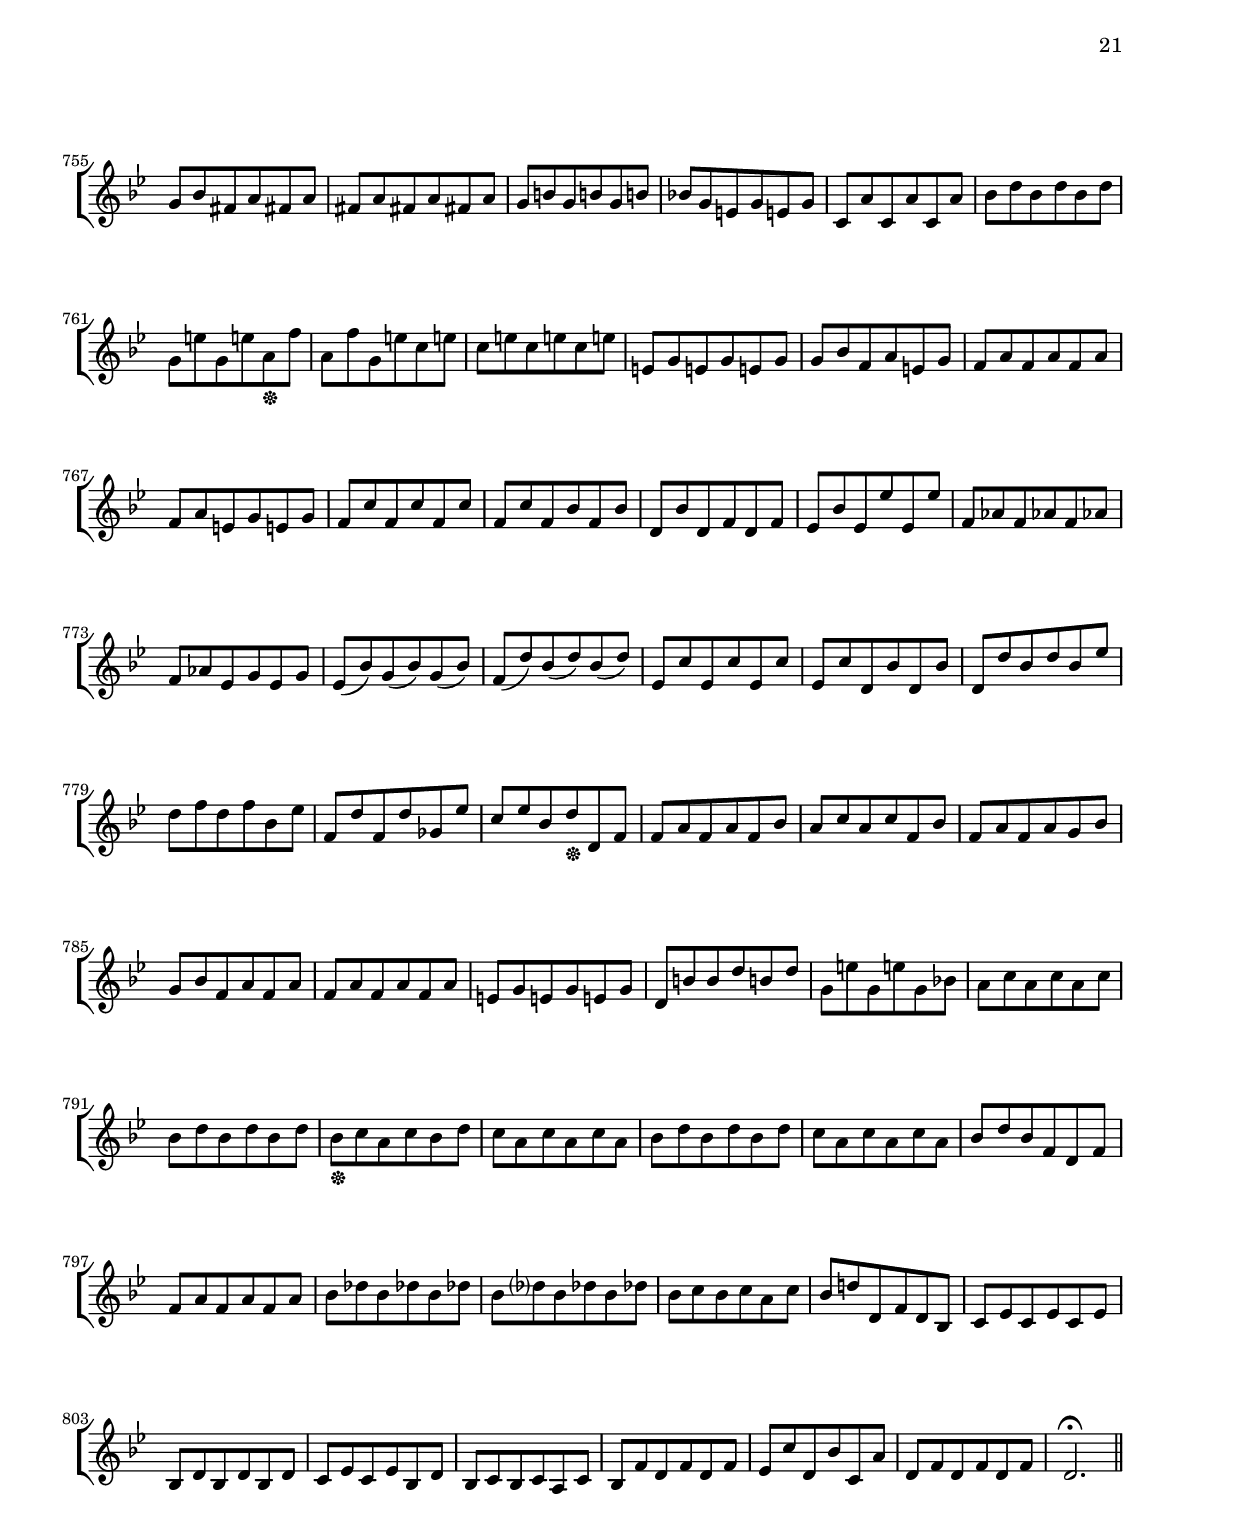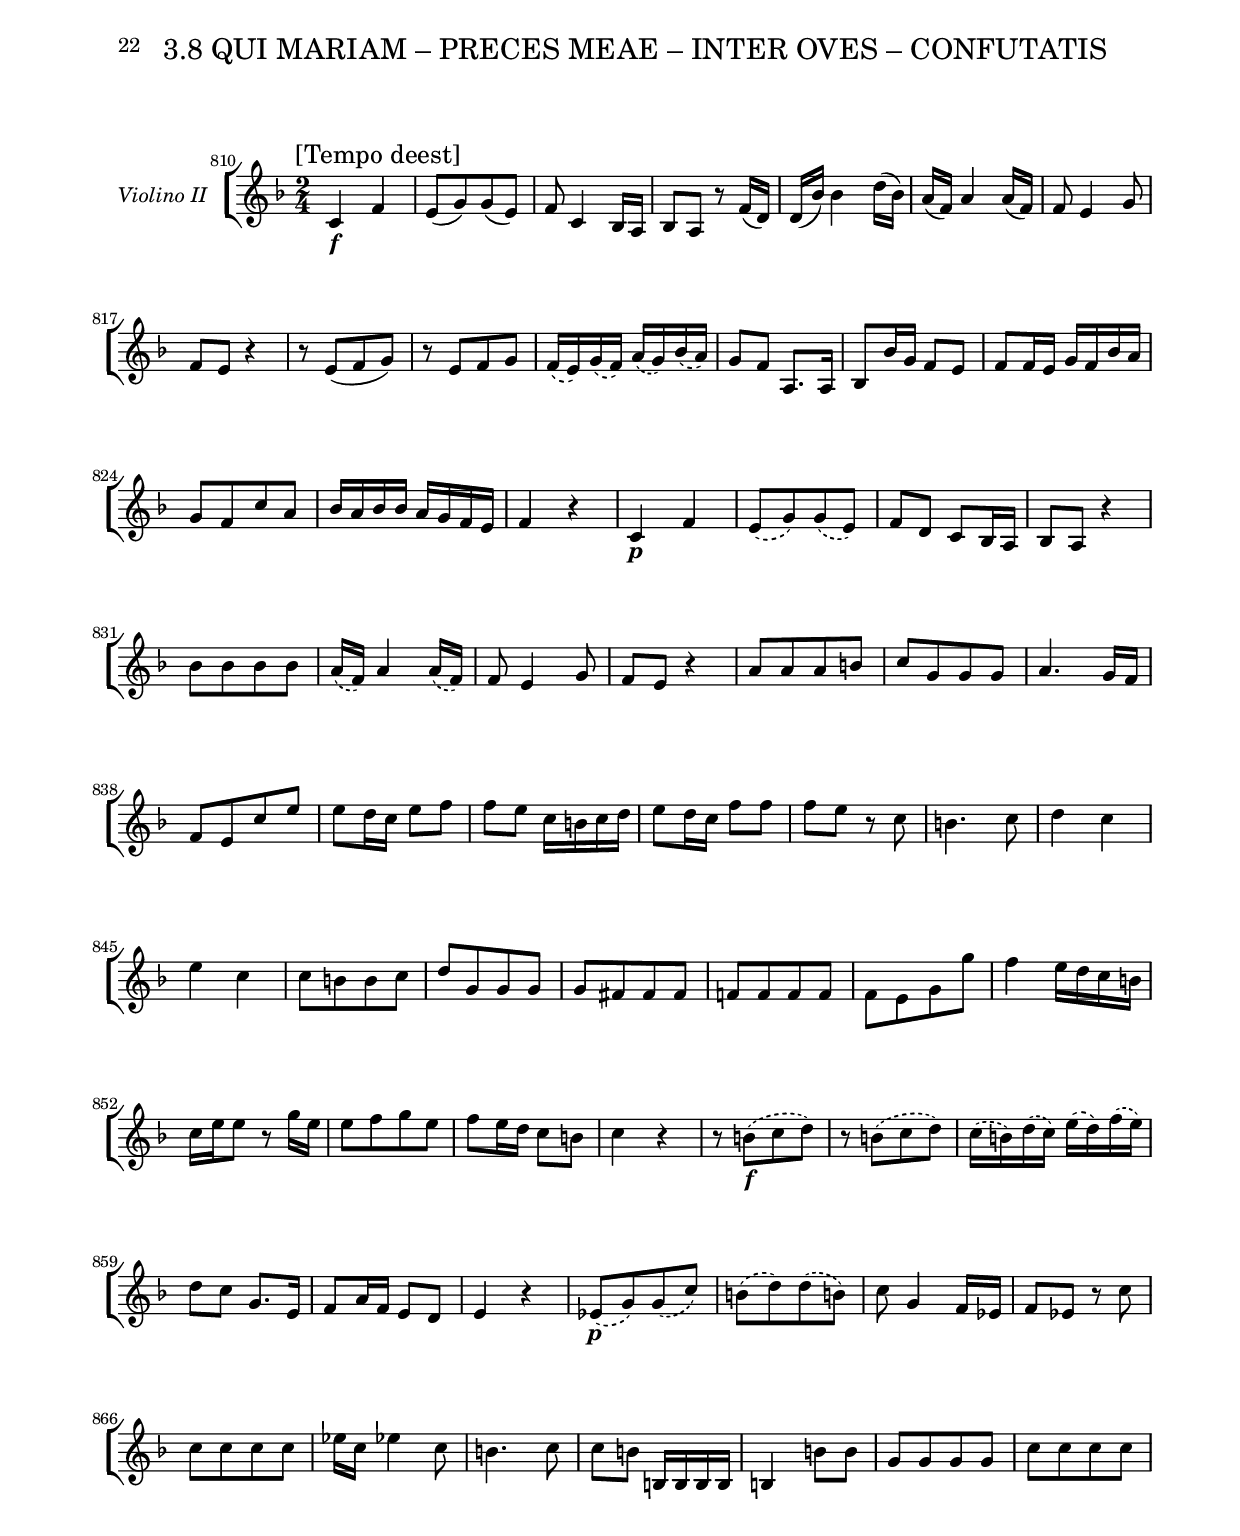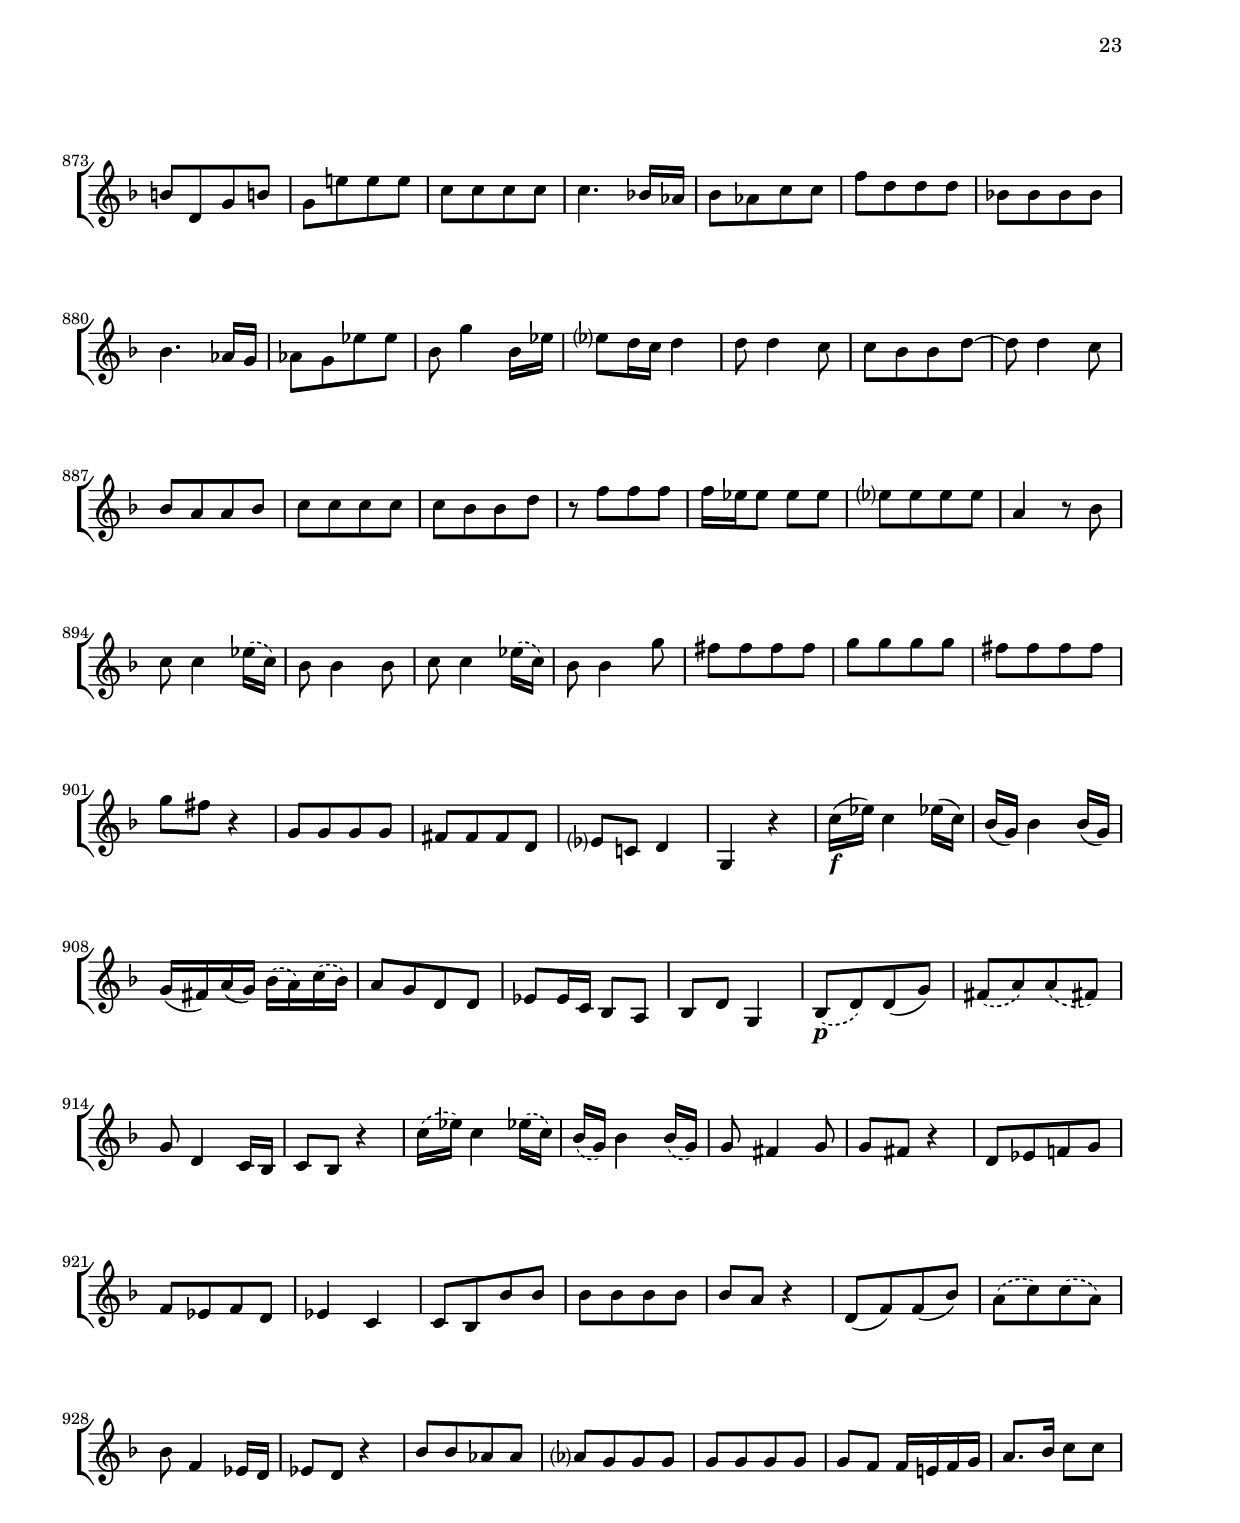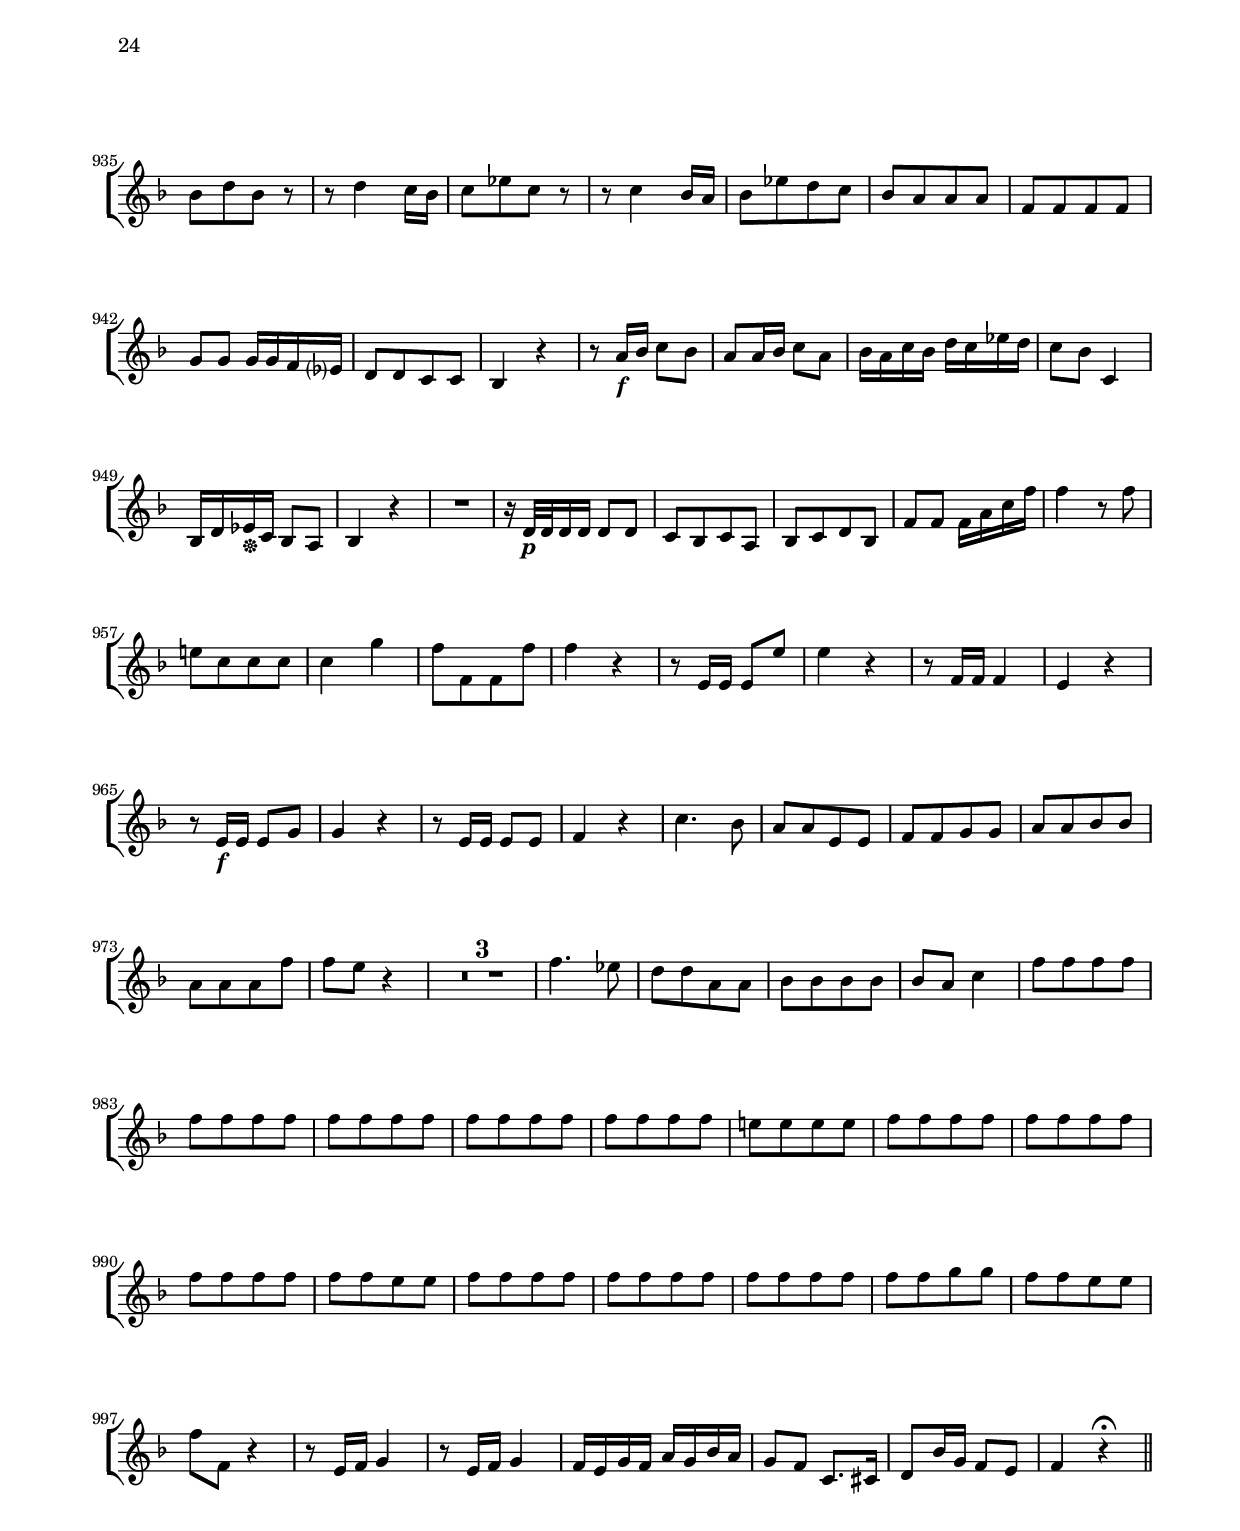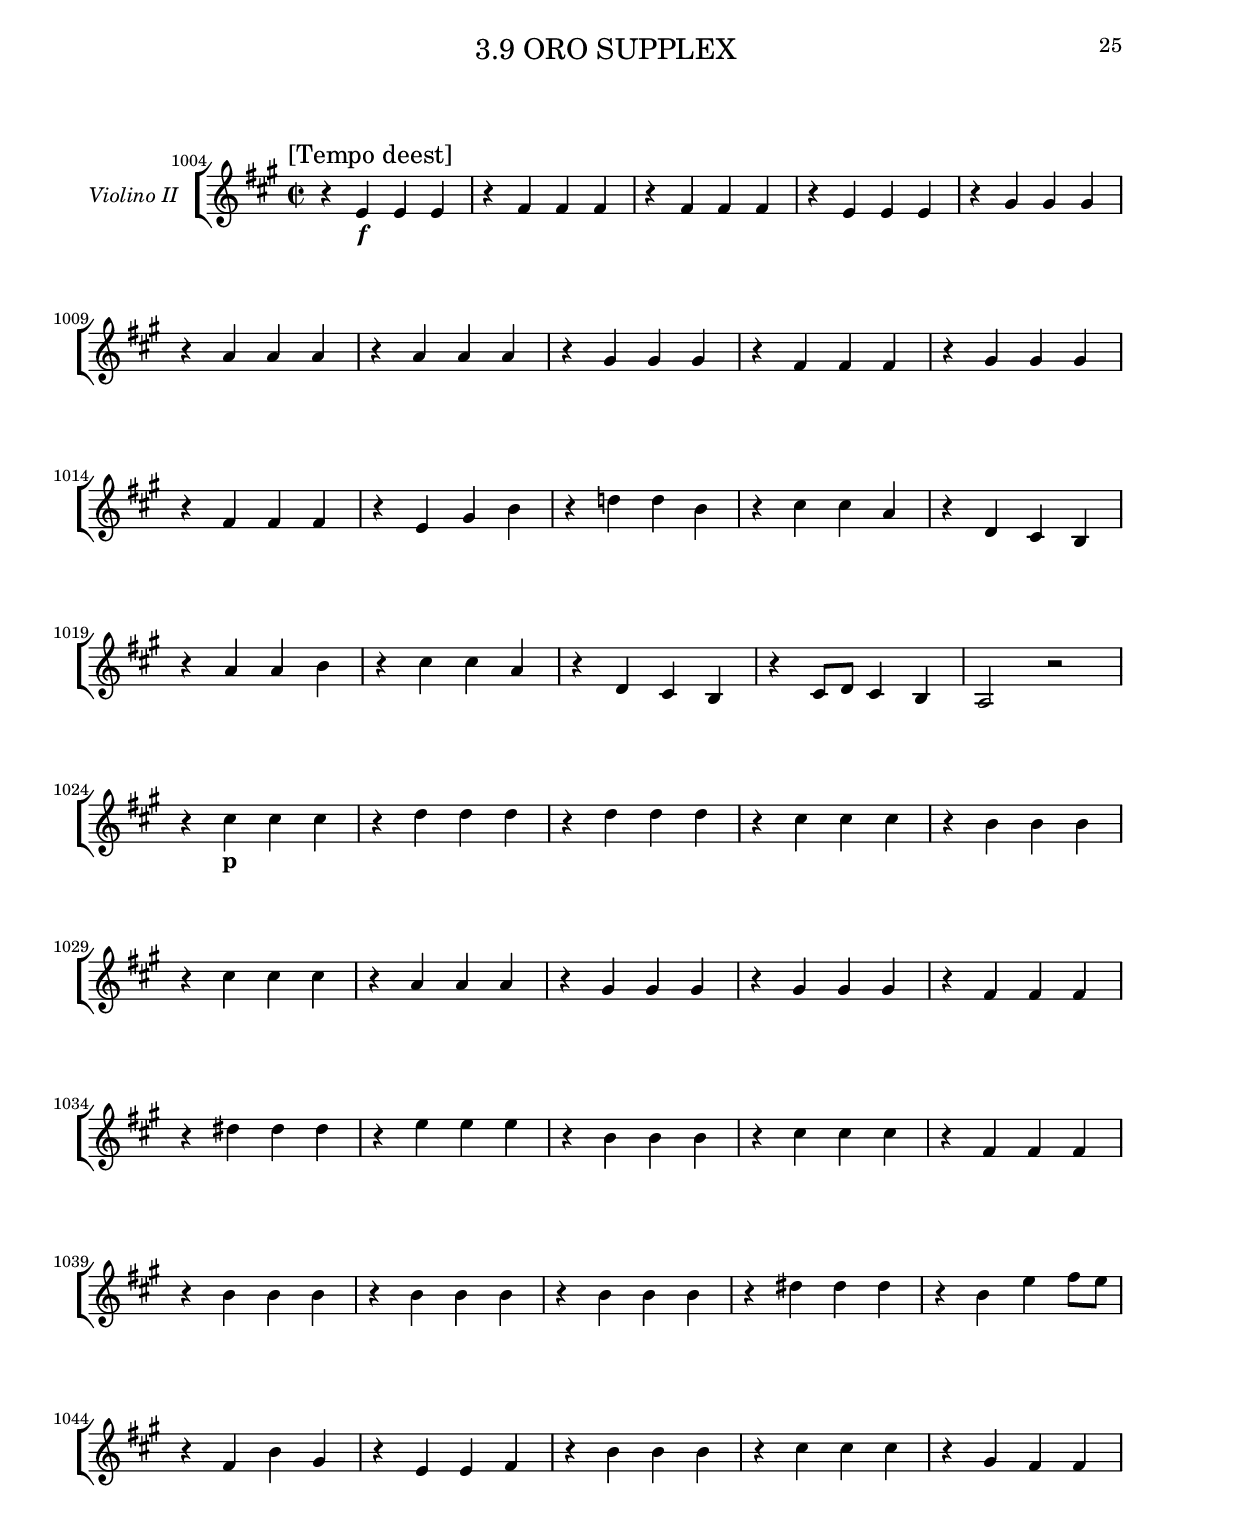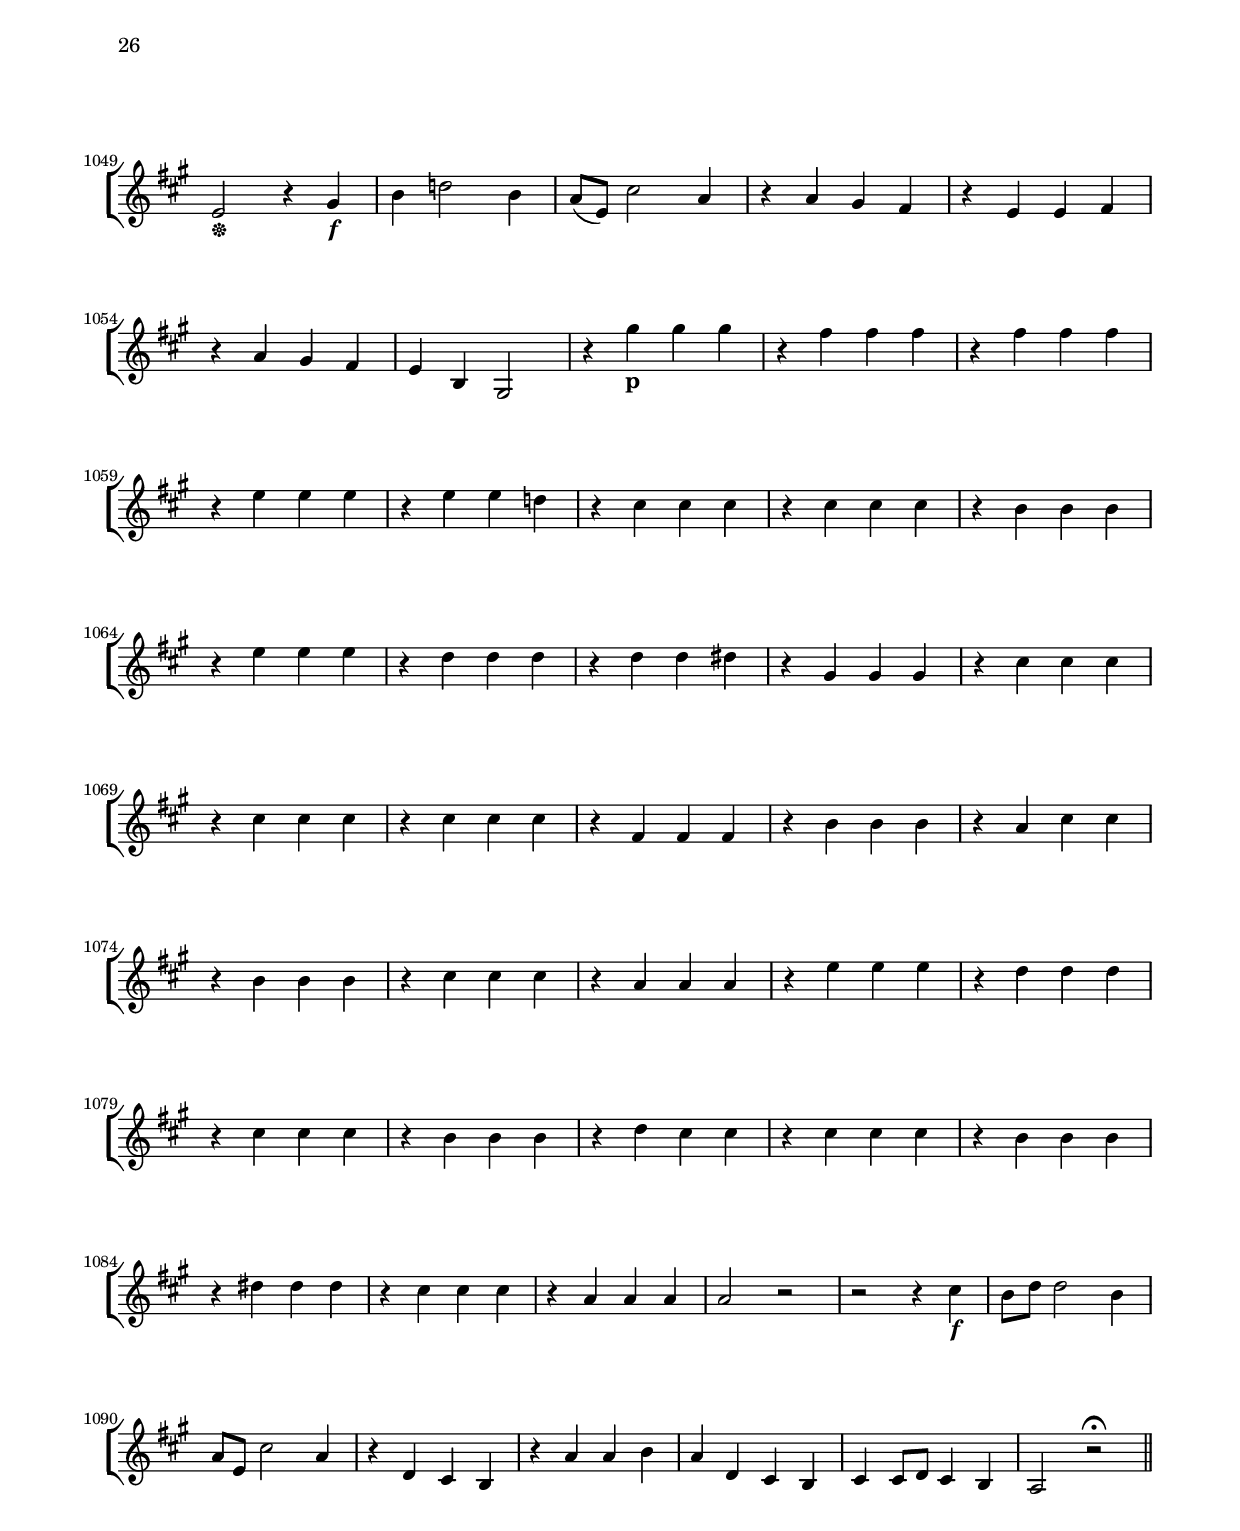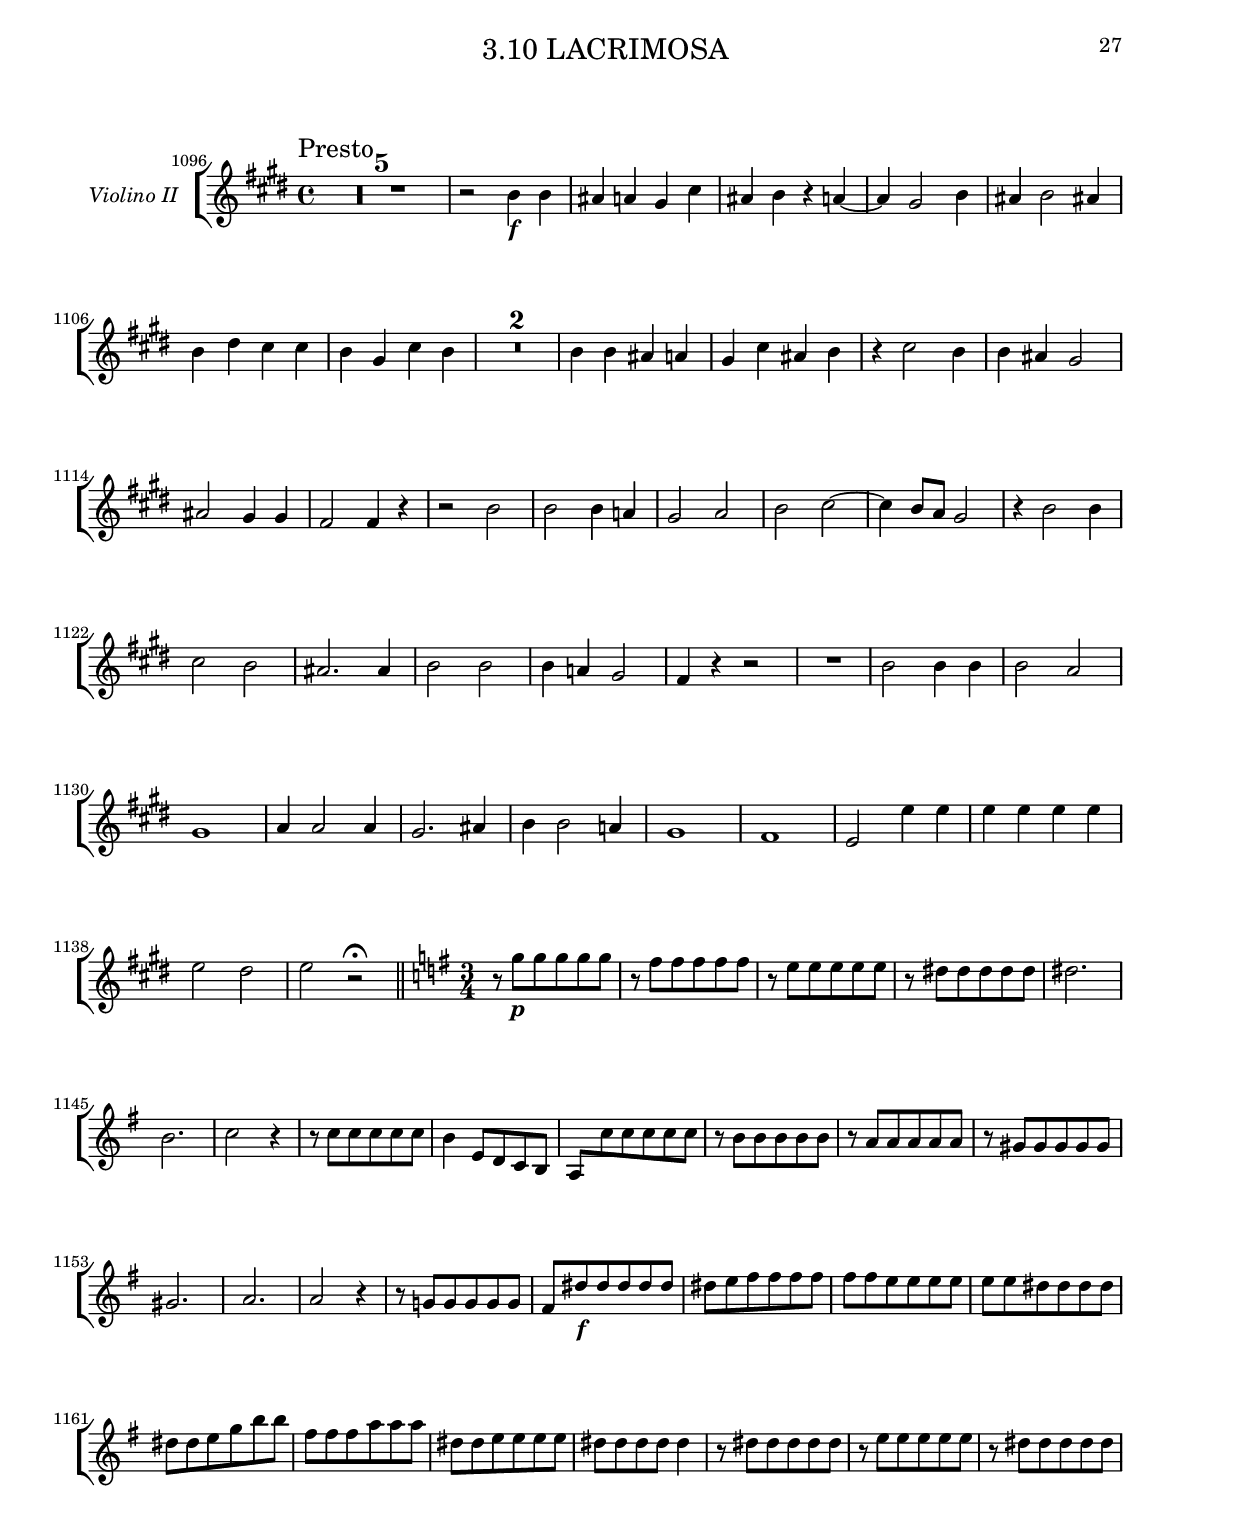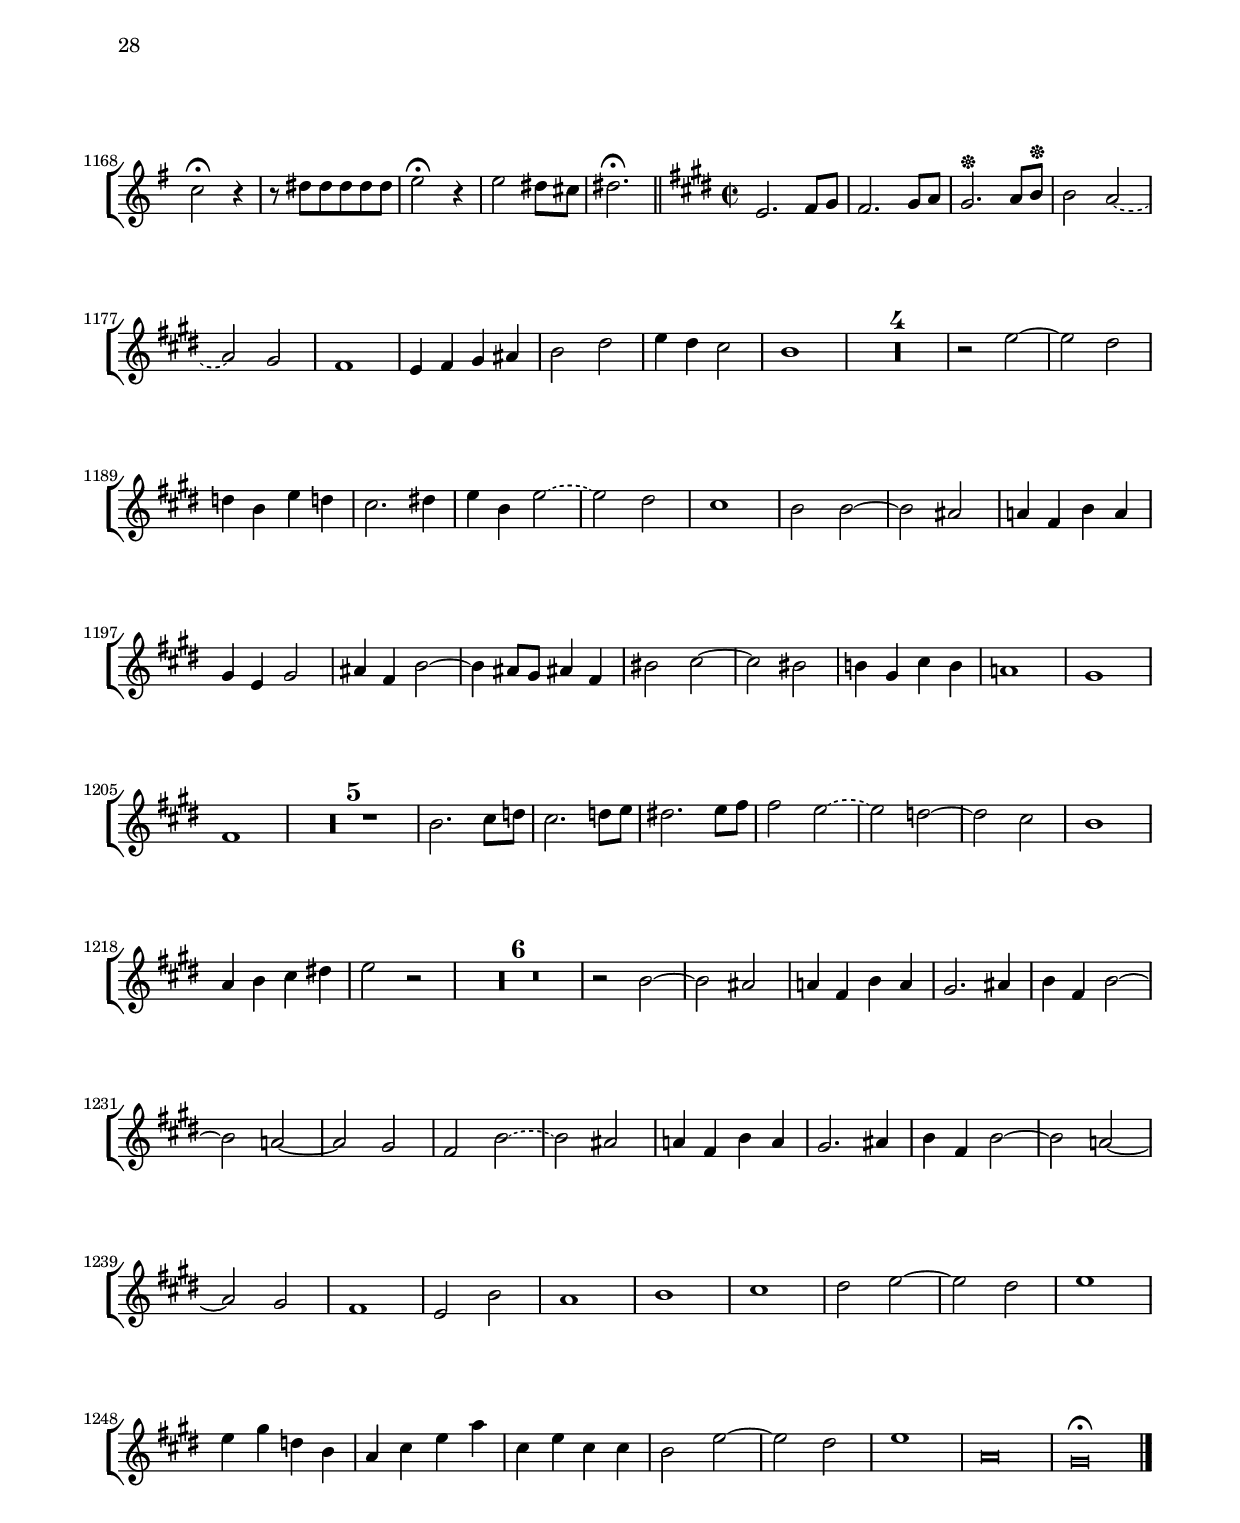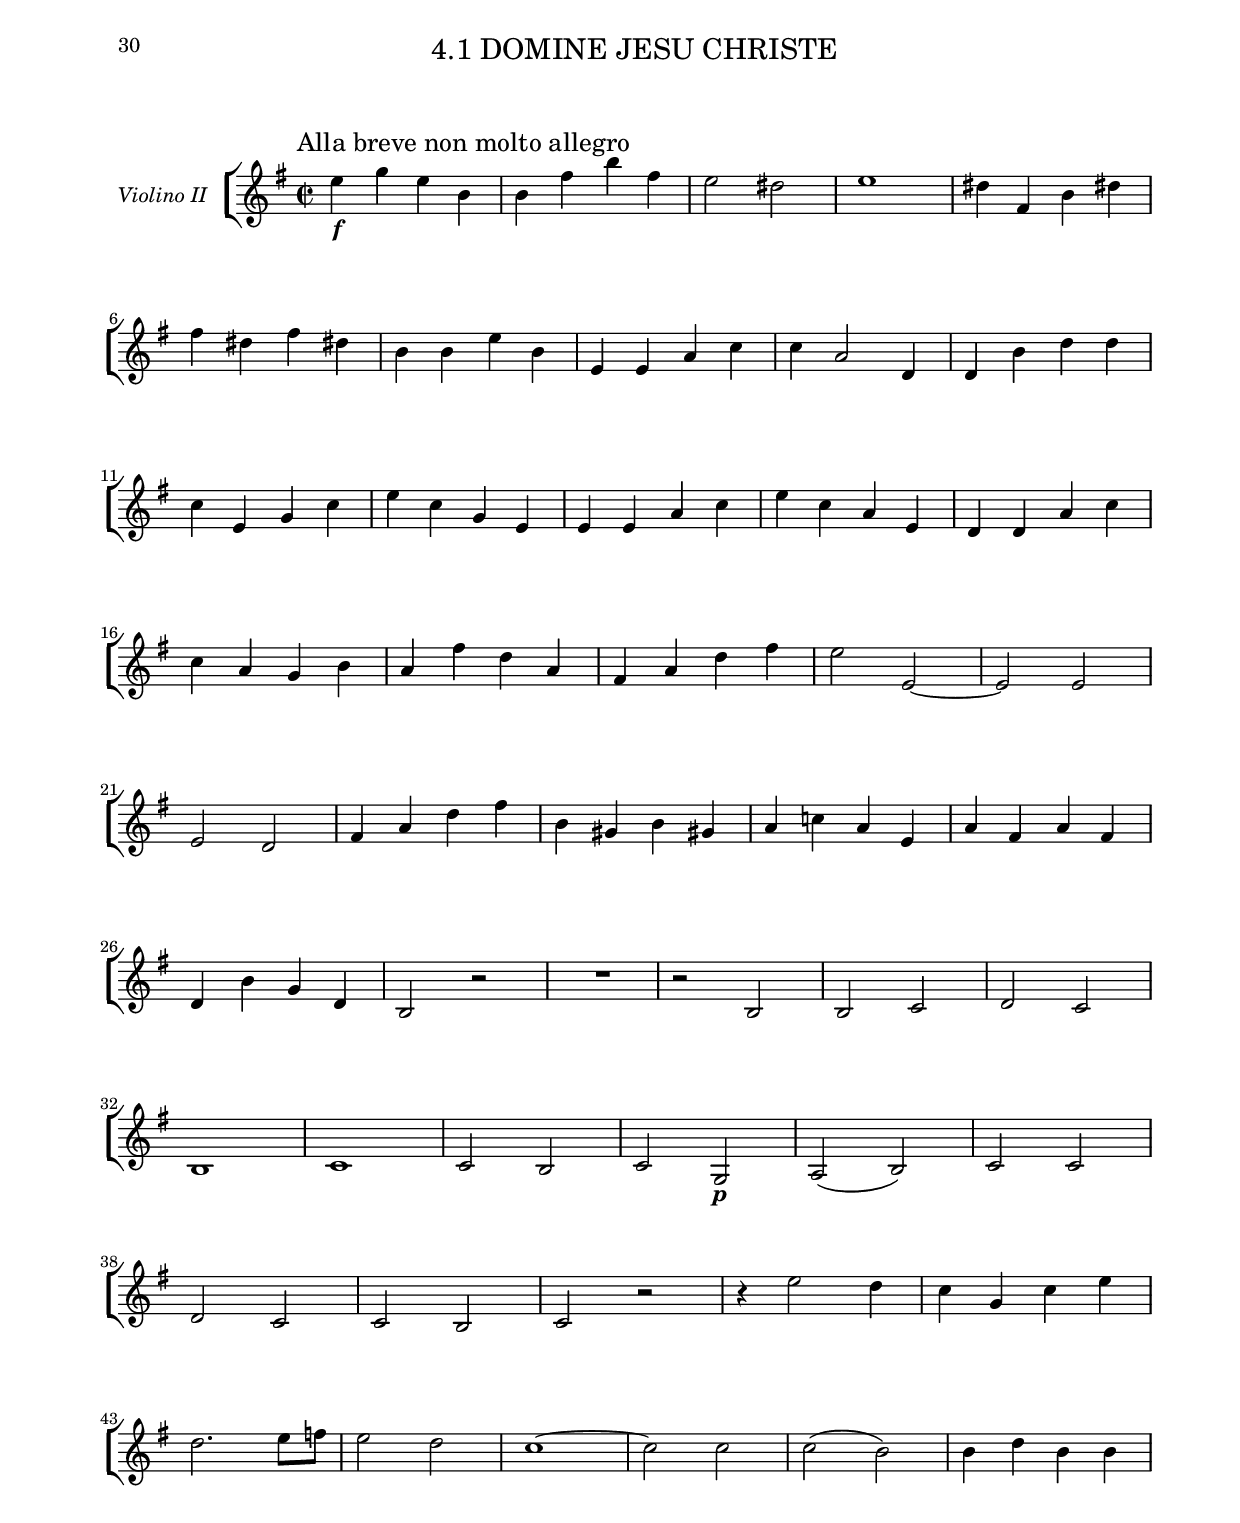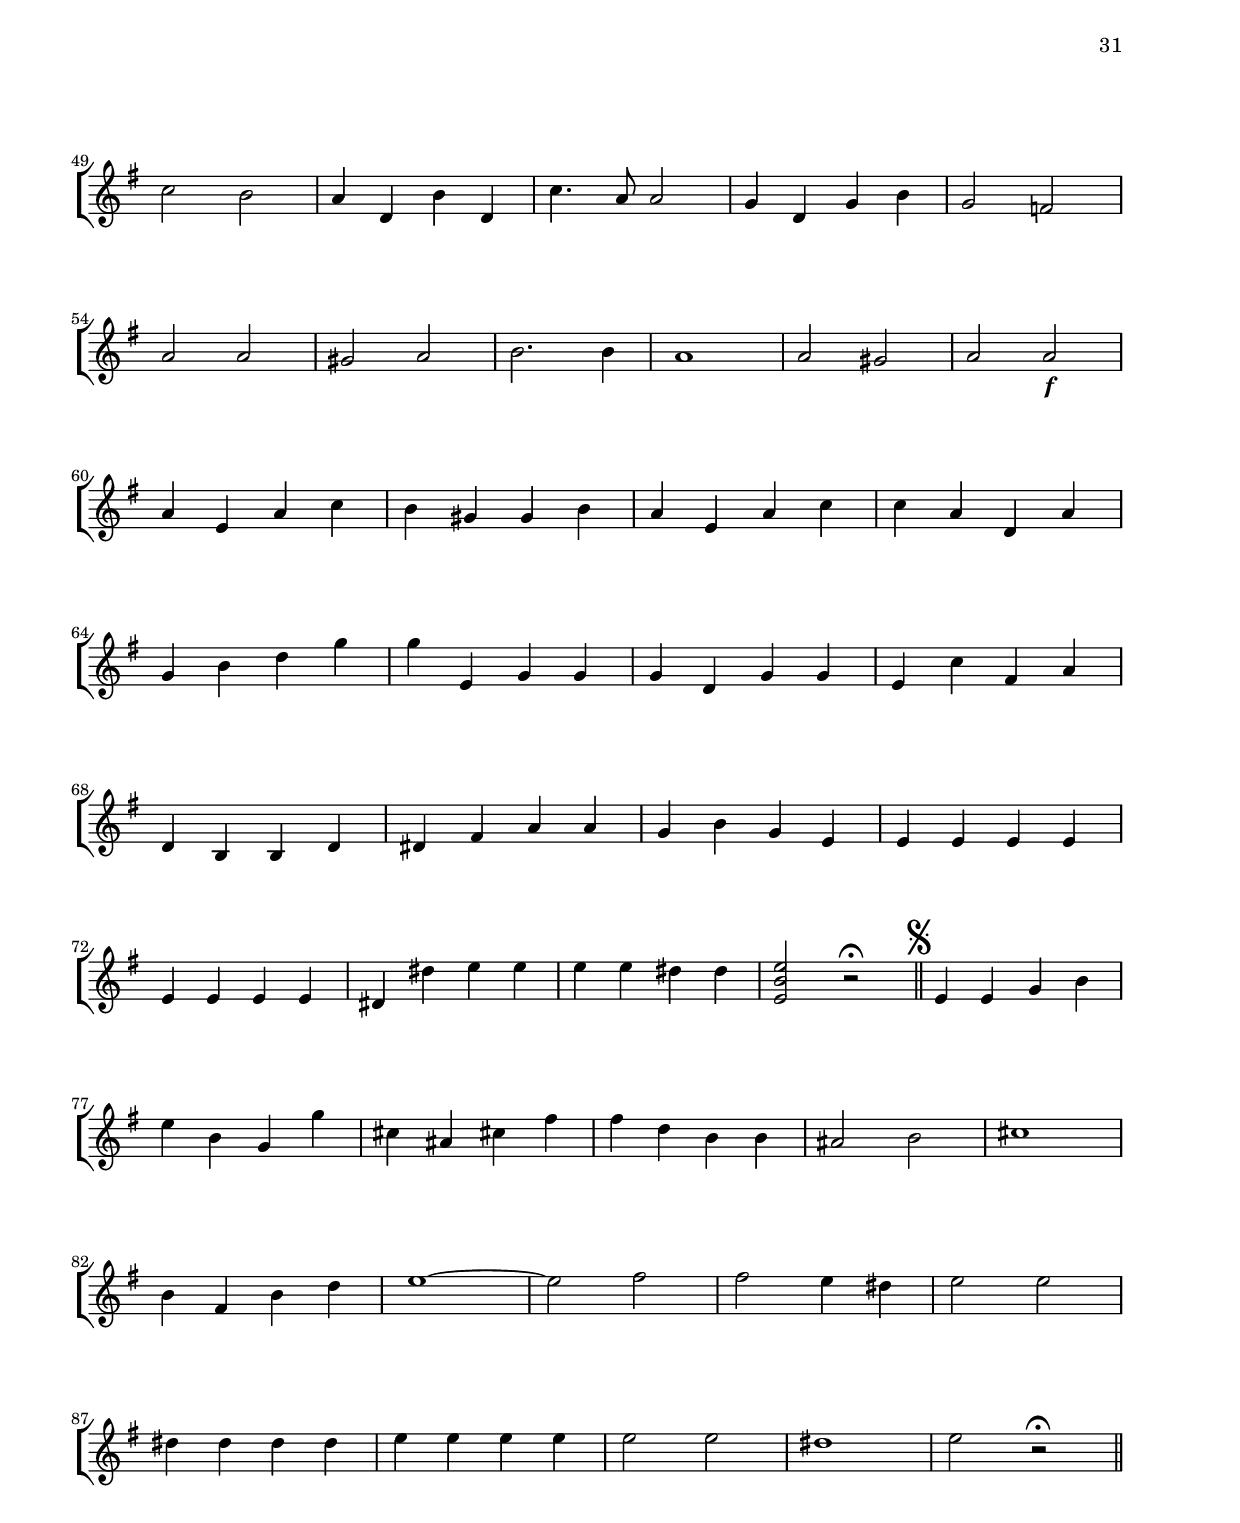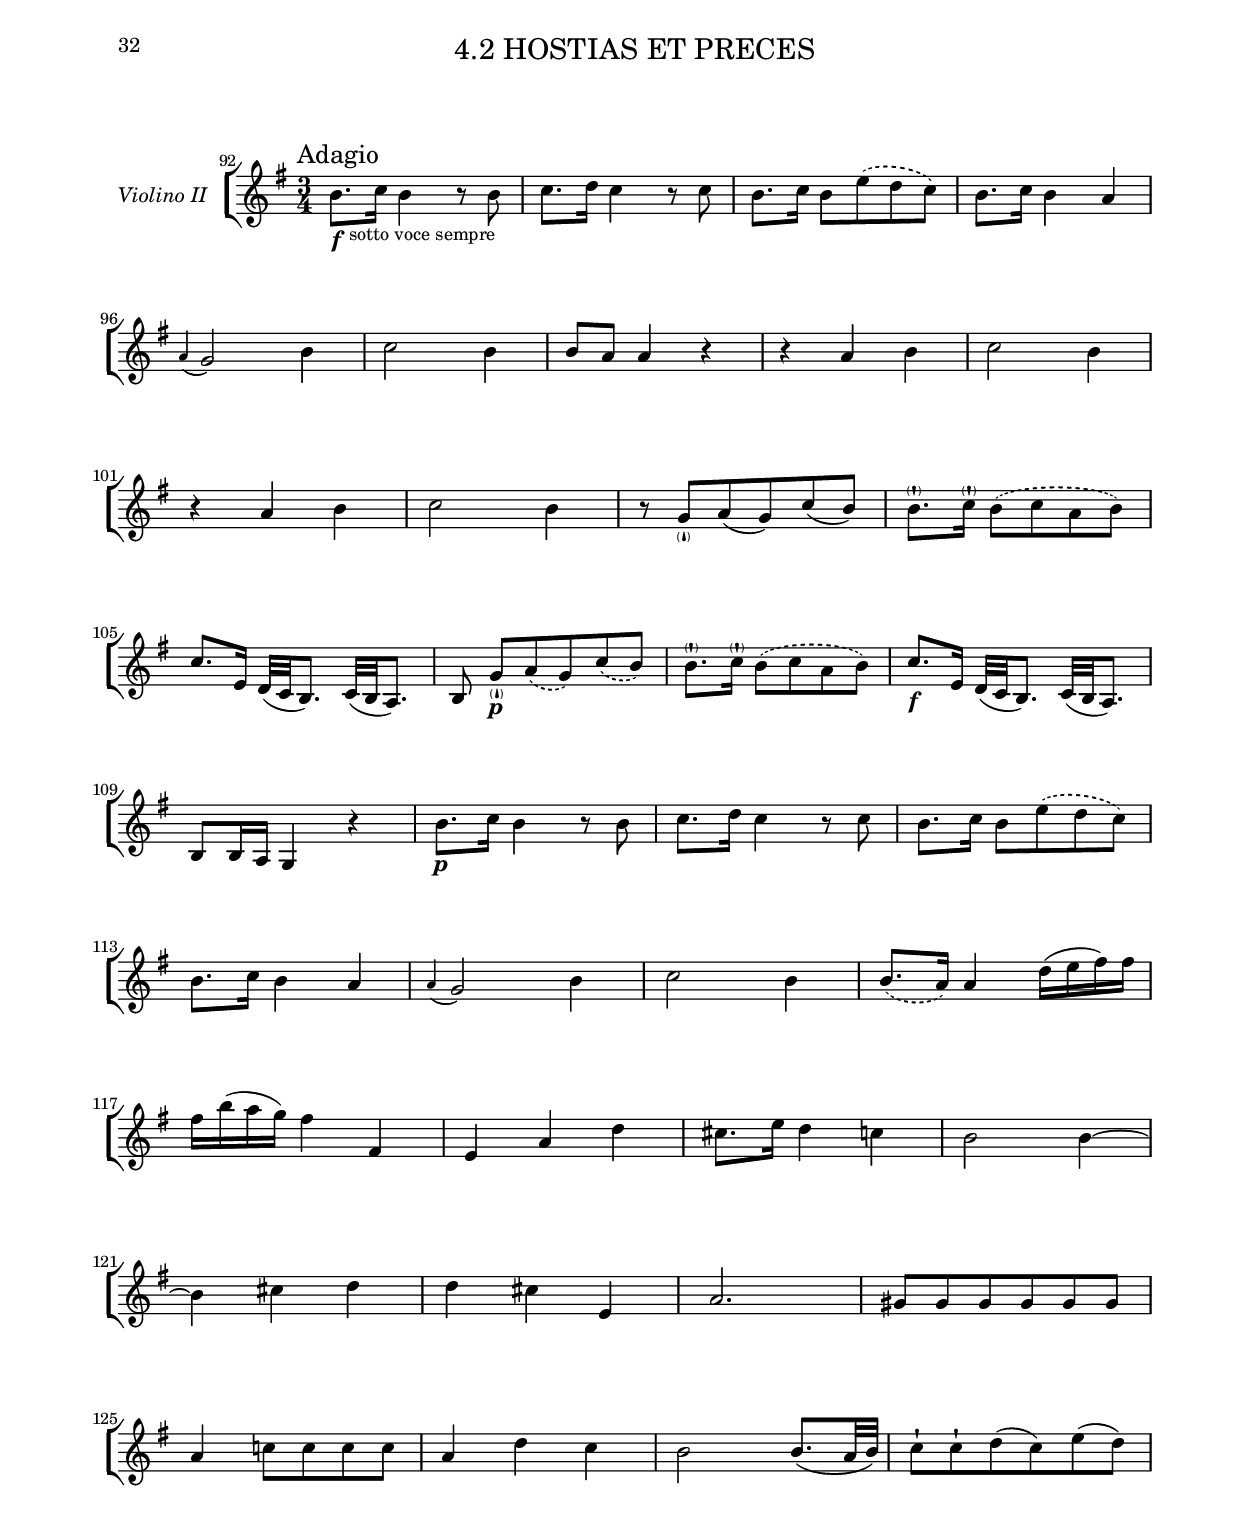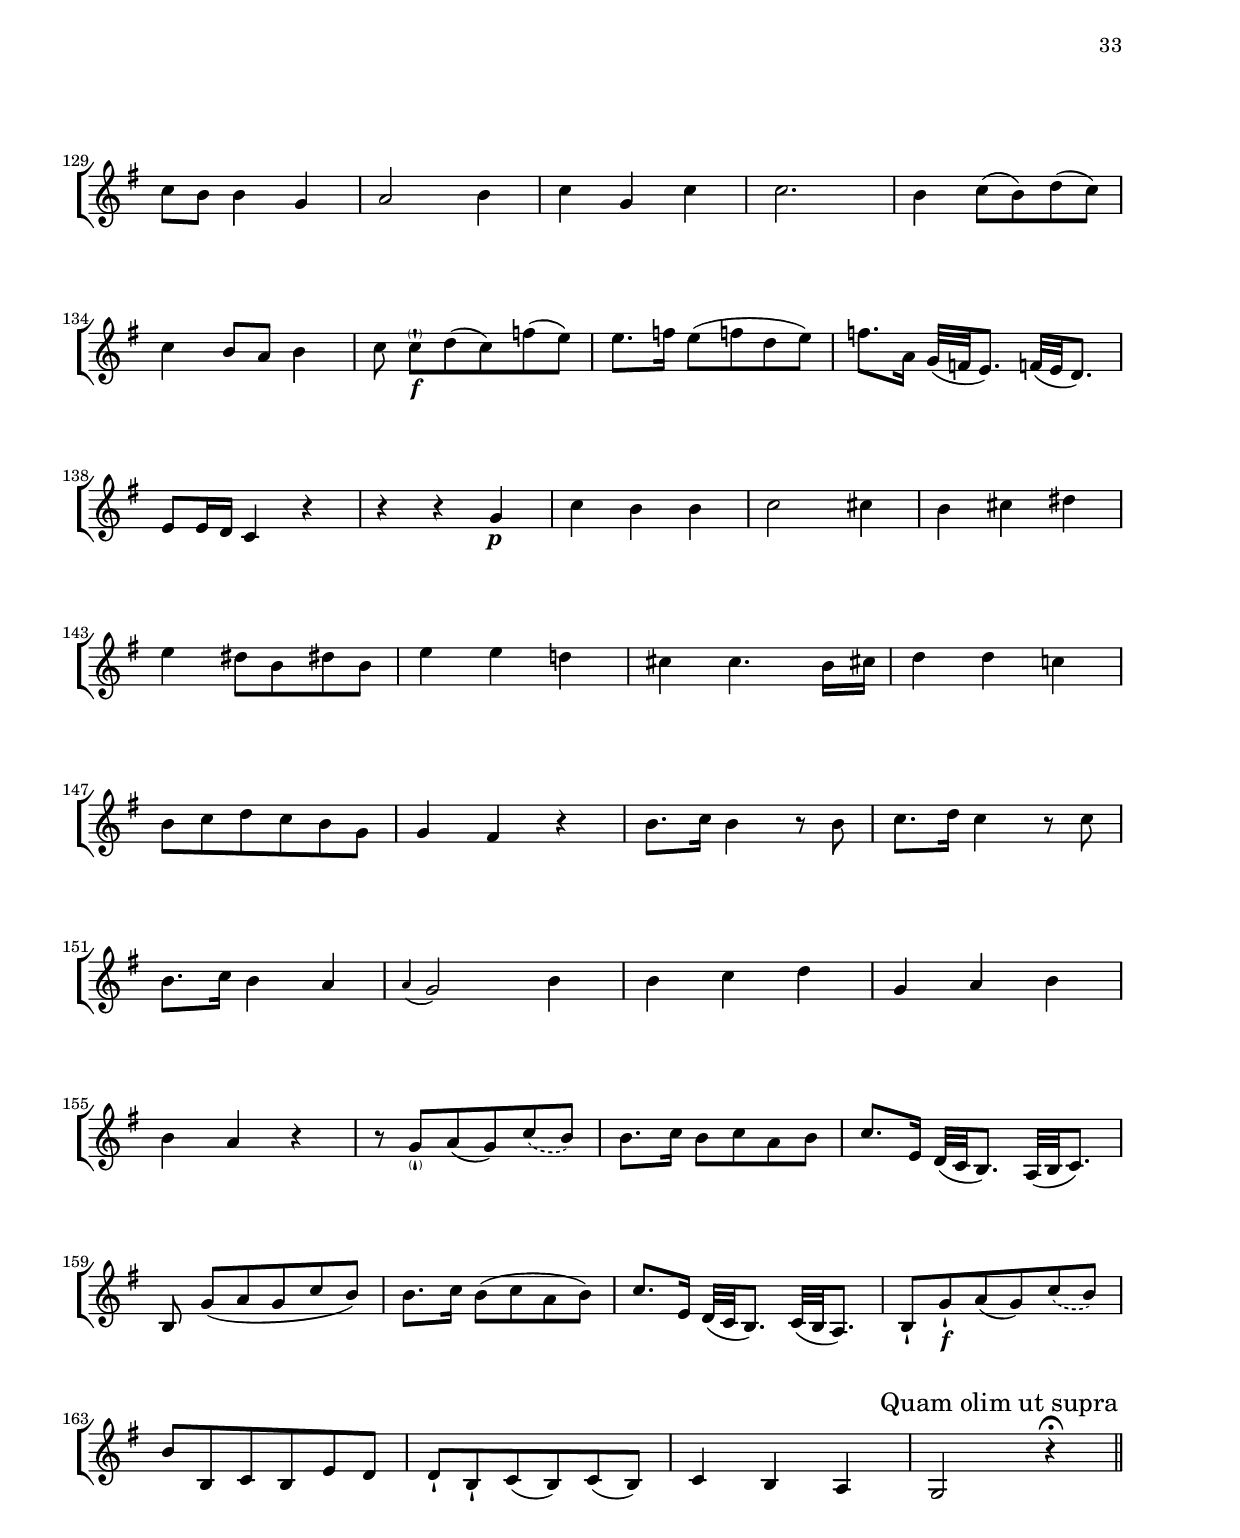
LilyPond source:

% (c) 2018 by Wolfgang Esser-Skala.
% This file is licensed under the Creative Commons Attribution-NonCommercial-ShareAlike 4.0 International License.
% To view a copy of this license, visit http://creativecommons.org/licenses/by-nc-sa/4.0/.

\version "2.18.0"

\include "../definitions.ly"

\paper {
	#(set-paper-size "a4" 'portrait)
	indent = 2\cm
	top-margin = 1.5\cm
	system-separator-markup = ##f
	system-system-spacing =
    #'((basic-distance . 17)
       (minimum-distance . 17)
       (padding . -100)
       (stretchability . 0))
	
	top-system-spacing =
    #'((basic-distance . 17)
       (minimum-distance . 17)
       (padding . -100)
       (stretchability . 0))
	
	top-markup-spacing =
    #'((basic-distance . 0)
       (minimum-distance . 0)
       (padding . -100)
       (stretchability . 0))
		
	markup-system-spacing =
    #'((basic-distance . 17)
       (minimum-distance . 17)
       (padding . -100)
       (stretchability . 0))
	
	last-bottom-spacing =
    #'((basic-distance . 0)
       (minimum-distance . 0)
       (padding . 0)
       (stretchability . 1.0e7))
	
	systems-per-page = #9
}

#(set-global-staff-size 17.82)


\book {
	\bookpart {
		\paper { evenHeaderMarkup = {} oddHeaderMarkup = {} }
		\partTitle "1" "I N T R O I T U S"
	}
	\bookpart {
		\header {
			movement = "1.1 REQUIEM"
		}
		\score {
			<<
				\new StaffGroup <<
					\new Staff {
						\set Staff.instrumentName = "Violino II"
						\IntroitusViolinoII
					}
				>>
			>>
		}
	}
	\bookpart {
		\header {
			movement = "1.2 TE DECET HYMNUS"
		}
		\score {
			<<
				\new StaffGroup <<
					\new Staff {
						\set Staff.instrumentName = "Violino II"
						\TeDecetViolinoII
					}
				>>
			>>
		}
	}
	\bookpart {
		\paper { evenHeaderMarkup = {} oddHeaderMarkup = {} }
		\partTitle "2" "K Y R I E"
	}
	\bookpart {
		\header {
			movement = "2.1 KYRIE"
		}
		\paper { systems-per-page = #6 }
		\score {
			<<
				\new StaffGroup <<
					\new Staff {
						\set Staff.instrumentName = "Violino II"
						\KyrieViolinoII
					}
				>>
			>>
		}
	}
	\bookpart {
		\header {
			movement = "2.2 CHRISTE"
		}
		\score {
			<<
				\new StaffGroup <<
					\new Staff {
						\set Staff.instrumentName = "Violino II"
						\ChristeViolinoII
					}
				>>
			>>
		}
	}
	\bookpart {
		\paper { evenHeaderMarkup = {} oddHeaderMarkup = {} }
		\partTitle "3" "S E Q U E N T I A"
	}
	\bookpart {
		\header {
			movement = "3.1 DIES IRAE – QUANTUS TREMOR"
		}
		\score {
			<<
				\new StaffGroup <<
					\new Staff {
						\set Staff.instrumentName = "Violino II"
						\DiesIraeViolinoII
					}
				>>
			>>
		}
	}
	\bookpart {
		\header {
			movement = "3.2 TUBA MIRUM"
		}
		\score {
			<<
				\new StaffGroup <<
					\new Staff {
						\set Staff.instrumentName = "Violino II"
						\TubaMirumViolinoII
					}
				>>
			>>
		}
	}
	\bookpart {
		\header {
			movement = "3.3 MORS STUPEBIT"
		}
		\score {
			<<
				\new StaffGroup <<
					\new Staff {
						\set Staff.instrumentName = "Violino II"
						\MorsStupebitViolinoII
					}
				>>
			>>
		}
	}
	\bookpart {
		\header {
			movement = "3.4 LIBER SCRIPTUS – JUDEX ERGO"
		}
		\score {
			<<
				\new StaffGroup <<
					\new Staff {
						\set Staff.instrumentName = "Violino II"
						\LiberScriptusViolinoII
					}
				>>
			>>
		}
	}
	\bookpart {
		\header {
			movement = "3.5 QUID SUM MISER – REX TREMENDAE"
		}
		\score {
			<<
				\new StaffGroup <<
					\new Staff {
						\set Staff.instrumentName = "Violino II"
						\QuidSumViolinoII
					}
				>>
			>>
		}
	}
	\bookpart {
		\header {
			movement = "3.5 QUID SUM MISER – REX TREMENDAE"
		}
		\score {
			<<
				\new StaffGroup <<
					\new Staff {
						\set Staff.instrumentName = "[Flauto II]"
						\QuidSumFlautoII
					}
				>>
			>>
		}
	}
	\bookpart {
		\header {
			movement = "3.6 RECORDARE – QUAERENS ME"
		}
		\score {
			<<
				\new StaffGroup <<
					\new Staff {
						\set Staff.instrumentName = "Violino II"
						\RecordareViolinoII
					}
				>>
			>>
		}
	}
	\bookpart {
		\header {
			movement = "3.7 JUSTE JUDEX – INGEMISCO"
		}
		\score {
			<<
				\new StaffGroup <<
					\new Staff {
						\set Staff.instrumentName = "Violino II"
						\JusteJudexViolinoII
					}
				>>
			>>
		}
	}
	\bookpart {
		\header {
			movement = "3.8 QUI MARIAM – PRECES MEAE – INTER OVES – CONFUTATIS"
		}
		\score {
			<<
				\new StaffGroup <<
					\new Staff {
						\set Staff.instrumentName = "Violino II"
						\QuiMariamViolinoII
					}
				>>
			>>
		}
	}
	\bookpart {
		\header {
			movement = "3.9 ORO SUPPLEX"
		}
		\score {
			<<
				\new StaffGroup <<
					\new Staff {
						\set Staff.instrumentName = "Violino II"
						\OroSupplexViolinoII
					}
				>>
			>>
		}
	}
	\bookpart {
		\header {
			movement = "3.10 LACRIMOSA"
		}
		\score {
			<<
				\new StaffGroup <<
					\new Staff {
						\set Staff.instrumentName = "Violino II"
						\LacrimosaViolinoII
					}
				>>
			>>
		}
	}
	\bookpart {
		\paper { evenHeaderMarkup = {} oddHeaderMarkup = {} }
		\partTitle "4" "O F F E R T O R I U M"
	}
	\bookpart {
		\header {
			movement = "4.1 DOMINE JESU CHRISTE"
		}
		\score {
			<<
				\new StaffGroup <<
					\new Staff {
						\set Staff.instrumentName = "Violino II"
						\DomineViolinoII
					}
				>>
			>>
		}
	}
	\bookpart {
		\header {
			movement = "4.2 HOSTIAS ET PRECES"
		}
		\paper { page-count = #2 }
		\score {
			<<
				\new StaffGroup <<
					\new Staff {
						\set Staff.instrumentName = "Violino II"
						\HostiasViolinoII
					}
				>>
			>>
		}
	}
}